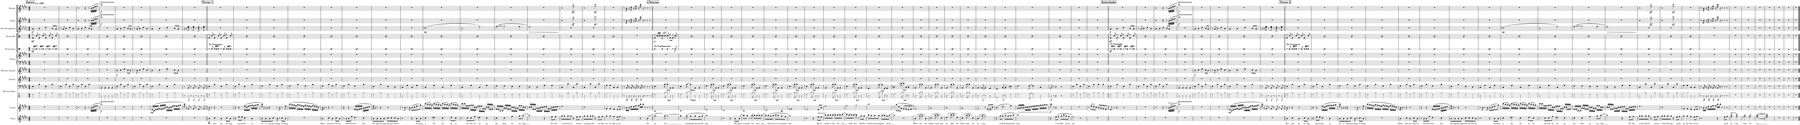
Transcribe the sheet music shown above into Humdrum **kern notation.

**kern	**text	**dynam	**kern	**dynam	**kern	**kern	**kern	**kern	**dynam	**kern	**kern	**kern	**dynam	**kern	**dynam	**kern	**dynam	**kern	**dynam	**kern	**dynam
*part11	*part11	*part11	*part10	*part10	*part9	*part9	*part8	*part7	*part7	*part6	*part6	*part5	*part5	*part4	*part4	*part3	*part3	*part2	*part2	*part1	*part1
*staff13	*staff13	*staff13	*staff12	*staff12	*staff11	*staff10	*staff9	*staff8	*staff8	*staff7	*staff6	*staff5	*staff5	*staff4	*staff4	*staff3	*staff3	*staff2	*staff2	*staff1	*staff1
*I"Voice	*	*	*I"Violin	*	*I"Electric Bass	*	*I"Guitar	*I"Electric Guitar	*	*I"Piano	*	*I"Percussion	*	*I"Drum Kit	*	*I"Alto Saxophone	*	*I"Flute	*	*I"Piccolo	*
*I'Vo.	*	*	*I'Vln.	*	*I'El. B.	*	*I'Guit.	*I'El. Guit.	*	*I'Pno.	*	*I'Prc.	*	*I'D. Kit	*	*I'A. Sax.	*	*I'Fl.	*	*I'Picc.	*
*	*	*	*	*	*stria4	*	*	*	*	*	*	*stria1	*	*	*	*	*	*	*	*	*
*clefG2	*	*	*clefG2	*	*	*clefF4	*clefG2	*clefG2	*	*clefF4	*clefG2	*clefX	*	*clefX	*	*clefG2	*	*clefG2	*	*clefG2	*
*	*	*	*	*	*Trd7c12	*Trd7c12	*Trd7c12	*Trd7c12	*	*	*	*	*	*	*	*Trd5c9	*	*	*	*Trd-7c-12	*
*k[f#c#g#d#]	*	*	*k[f#c#g#d#]	*	*k[f#c#g#d#]	*k[f#c#g#d#]	*k[f#c#g#d#]	*k[f#c#g#d#]	*	*k[f#c#g#d#]	*k[f#c#g#d#]	*k[]	*	*k[]	*	*k[b-e-a-d-g-]	*	*k[f#c#g#d#]	*	*k[f#c#g#d#]	*
*M4/4	*	*	*M4/4	*	*M4/4	*M4/4	*M4/4	*M4/4	*	*M4/4	*M4/4	*M4/4	*	*M4/4	*	*M4/4	*	*M4/4	*	*M4/4	*
*MM150	*	*	*MM150	*	*MM150	*MM150	*MM150	*MM150	*	*MM150	*MM150	*MM150	*	*MM150	*	*MM150	*	*MM150	*	*MM150	*
!!LO:REH:place=s1:a:B:cj:fs=14:t=Intro
=1	=1	=1	=1	=1	=1	=1	=1	=1	=1	=1	=1	=1	=1	=1	=1	=1	=1	=1	=1	=1	=1
*	*	*	*	*	*	*	*	*	*	*	*	*	*	*^	*	*	*	*	*	*	*
!	!	!	!	!	!	!	!	!	!	!	!	!	!LO:DY:b	!	!	!LO:DY:b	!	!LO:DY:b	!	!	!	!
1r	.	.	1r	.	4E\	4E\	1r	1r	.	1r	1r	16Re/LL	mf	8r	4Rf\	mf	4a-/	f	1r	.	1r	.
.	.	.	.	.	.	.	.	.	.	.	.	16Re/J	.	.	.	.	.	.	.	.	.	.
.	.	.	.	.	.	.	.	.	.	.	.	8Re/J	.	8Rcc/	.	.	.	.	.	.	.	.
.	.	.	.	.	4B\	4B\	.	.	.	.	.	16Re/LL	.	8r	4Rf\	.	4b-\	.	.	.	.	.
.	.	.	.	.	.	.	.	.	.	.	.	16Re/J	.	.	.	.	.	.	.	.	.	.
.	.	.	.	.	.	.	.	.	.	.	.	8Re/J	.	8Rcc/	.	.	.	.	.	.	.	.
.	.	.	.	.	4E\	4E\	.	.	.	.	.	16Re/LL	.	8r	4Rf\	.	4dd-\	.	.	.	.	.
.	.	.	.	.	.	.	.	.	.	.	.	16Re/J	.	.	.	.	.	.	.	.	.	.
.	.	.	.	.	.	.	.	.	.	.	.	8Re/J	.	8Rcc/	.	.	.	.	.	.	.	.
.	.	.	.	.	4B\	4B\	.	.	.	.	.	16Re/LL	.	8r	4Rf\	.	8b-/L	.	.	.	.	.
.	.	.	.	.	.	.	.	.	.	.	.	16Re/J	.	.	.	.	.	.	.	.	.	.
.	.	.	.	.	.	.	.	.	.	.	.	8Re/J	.	8Rcc/	.	.	8a-/J	.	.	.	.	.
=2	=2	=2	=2	=2	=2	=2	=2	=2	=2	=2	=2	=2	=2	=2	=2	=2	=2	=2	=2	=2	=2	=2
!	!	!	!	!	!	!	!	!	!	!	!	!	!LO:DY:b	!	!	!LO:DY:b	!	!	!	!	!	!
1r	.	.	1r	.	4E\	4E\	1r	1r	.	1r	1r	16Re/LL	mf	8r	4Rf\	mf	8r	.	1r	.	1r	.
.	.	.	.	.	.	.	.	.	.	.	.	16Re/J	.	.	.	.	.	.	.	.	.	.
.	.	.	.	.	.	.	.	.	.	.	.	8Re/J	.	8Rcc/	.	.	8a-/	.	.	.	.	.
.	.	.	.	.	4B\	4B\	.	.	.	.	.	16Re/LL	.	8r	4Rf\	.	4b-\	.	.	.	.	.
.	.	.	.	.	.	.	.	.	.	.	.	16Re/J	.	.	.	.	.	.	.	.	.	.
.	.	.	.	.	.	.	.	.	.	.	.	8Re/J	.	8Rcc/	.	.	.	.	.	.	.	.
.	.	.	.	.	4E\	4E\	.	.	.	.	.	16Re/LL	.	8r	4Rf\	.	4dd-\	.	.	.	.	.
.	.	.	.	.	.	.	.	.	.	.	.	16Re/J	.	.	.	.	.	.	.	.	.	.
.	.	.	.	.	.	.	.	.	.	.	.	8Re/J	.	8Rcc/	.	.	.	.	.	.	.	.
.	.	.	.	.	4B\	4B\	.	.	.	.	.	16Re/LL	.	8r	4Rf\	.	4b-\	.	.	.	.	.
.	.	.	.	.	.	.	.	.	.	.	.	16Re/J	.	.	.	.	.	.	.	.	.	.
.	.	.	.	.	.	.	.	.	.	.	.	8Re/J	.	8Rcc/	.	.	.	.	.	.	.	.
=3	=3	=3	=3	=3	=3	=3	=3	=3	=3	=3	=3	=3	=3	=3	=3	=3	=3	=3	=3	=3	=3	=3
!	!	!	!	!	!	!	!	!	!	!	!	!	!LO:DY:b	!	!	!LO:DY:b	!	!	!	!	!	!
1r	.	.	2r	.	4E\	4E\	1r	1r	.	1r	1r	16Re/LL	mf	8r	4Rf\	mf	4a-/	.	2r	.	2r	.
.	.	.	.	.	.	.	.	.	.	.	.	16Re/J	.	.	.	.	.	.	.	.	.	.
.	.	.	.	.	.	.	.	.	.	.	.	8Re/J	.	8Rcc/	.	.	.	.	.	.	.	.
.	.	.	.	.	4B\	4B\	.	.	.	.	.	16Re/LL	.	8r	4Rf\	.	4b-\	.	.	.	.	.
.	.	.	.	.	.	.	.	.	.	.	.	16Re/J	.	.	.	.	.	.	.	.	.	.
.	.	.	.	.	.	.	.	.	.	.	.	8Re/J	.	8Rcc/	.	.	.	.	.	.	.	.
.	.	.	4r	.	4E\	4E\	.	.	.	.	.	16Re/LL	.	8r	4Rf\	.	4dd-\	.	4r	.	4r	.
.	.	.	.	.	.	.	.	.	.	.	.	16Re/J	.	.	.	.	.	.	.	.	.	.
.	.	.	.	.	.	.	.	.	.	.	.	8Re/J	.	8Rcc/	.	.	.	.	.	.	.	.
.	.	.	8r	.	4B\	4B\	.	.	.	.	.	16Re/LL	.	8r	4Rf\	.	8b-/L	.	8r	.	8r	.
.	.	.	.	.	.	.	.	.	.	.	.	16Re/J	.	.	.	.	.	.	.	.	.	.
.	.	.	(32b\LLL	.	.	.	.	.	.	.	.	8Re/J	.	8Rcc/	.	.	8a-/J	.	(32b\LLL	.	(32b\LLL	.
.	.	.	32cc#\	.	.	.	.	.	.	.	.	.	.	.	.	.	.	.	32cc#\	.	32cc#\	.
.	.	.	32ee\	.	.	.	.	.	.	.	.	.	.	.	.	.	.	.	32ee\	.	32ee\	.
.	.	.	32ff#\JJJ	.	.	.	.	.	.	.	.	.	.	.	.	.	.	.	32ff#\JJJ	.	32ff#\JJJ	.
=4	=4	=4	=4	=4	=4	=4	=4	=4	=4	=4	=4	=4	=4	=4	=4	=4	=4	=4	=4	=4	=4	=4
!	!	!	!	!LO:DY:b	!	!	!	!	!	!	!	!	!LO:DY:b	!	!	!LO:DY:b	!	!	!	!LO:DY:b	!	!LO:DY:b
1r	.	.	1bbT)	f	4BB\	4BB/	1r	1r	.	1r	1r	16Re/LL	mf	8r	4Rf\	mf	1r	.	1bbT)	f	1bbT)	f
.	.	.	.	.	.	.	.	.	.	.	.	16Re/J	.	.	.	.	.	.	.	.	.	.
.	.	.	.	.	.	.	.	.	.	.	.	8Re/J	.	8Rcc/	.	.	.	.	.	.	.	.
.	.	.	.	.	4BB\	4BB/	.	.	.	.	.	16Re/LL	.	8r	4Rf\	.	.	.	.	.	.	.
.	.	.	.	.	.	.	.	.	.	.	.	16Re/J	.	.	.	.	.	.	.	.	.	.
.	.	.	.	.	.	.	.	.	.	.	.	8Re/J	.	8Rcc/	.	.	.	.	.	.	.	.
.	.	.	.	.	4BB\	4BB/	.	.	.	.	.	16Re/LL	.	8r	4Rf\	.	.	.	.	.	.	.
.	.	.	.	.	.	.	.	.	.	.	.	16Re/J	.	.	.	.	.	.	.	.	.	.
.	.	.	.	.	.	.	.	.	.	.	.	8Re/J	.	8Rcc/	.	.	.	.	.	.	.	.
.	.	.	.	.	4BB\	4BB/	.	.	.	.	.	16Re/LL	.	8r	4Rf\	.	.	.	.	.	.	.
.	.	.	.	.	.	.	.	.	.	.	.	16Re/J	.	.	.	.	.	.	.	.	.	.
.	.	.	.	.	.	.	.	.	.	.	.	8Re/J	.	8Rcc/	.	.	.	.	.	.	.	.
=5	=5	=5	=5	=5	=5	=5	=5	=5	=5	=5	=5	=5	=5	=5	=5	=5	=5	=5	=5	=5	=5	=5
!	!	!	!	!	!	!	!	!	!LO:DY:b	!	!	!	!LO:DY:b	!	!	!LO:DY:b	!	!	!	!	!	!
1r	.	.	1r	.	4E\	4E\	1r	4b\	f	1r	1r	16Re/LL	mf	8r	4Rf\	mf	4a-/	.	1r	.	1r	.
.	.	.	.	.	.	.	.	.	.	.	.	16Re/J	.	.	.	.	.	.	.	.	.	.
.	.	.	.	.	.	.	.	.	.	.	.	8Re/J	.	8Rcc/	.	.	.	.	.	.	.	.
.	.	.	.	.	4B\	4B\	.	4cc#\	.	.	.	16Re/LL	.	8r	4Rf\	.	4b-\	.	.	.	.	.
.	.	.	.	.	.	.	.	.	.	.	.	16Re/J	.	.	.	.	.	.	.	.	.	.
.	.	.	.	.	.	.	.	.	.	.	.	8Re/J	.	8Rcc/	.	.	.	.	.	.	.	.
.	.	.	.	.	4E\	4E\	.	4ee\	.	.	.	16Re/LL	.	8r	4Rf\	.	4dd-\	.	.	.	.	.
.	.	.	.	.	.	.	.	.	.	.	.	16Re/J	.	.	.	.	.	.	.	.	.	.
.	.	.	.	.	.	.	.	.	.	.	.	8Re/J	.	8Rcc/	.	.	.	.	.	.	.	.
.	.	.	.	.	4B\	4B\	.	8cc#\L	.	.	.	16Re/LL	.	8r	4Rf\	.	8b-/L	.	.	.	.	.
.	.	.	.	.	.	.	.	.	.	.	.	16Re/J	.	.	.	.	.	.	.	.	.	.
.	.	.	.	.	.	.	.	8b\J	.	.	.	8Re/J	.	8Rcc/	.	.	8a-/J	.	.	.	.	.
=6	=6	=6	=6	=6	=6	=6	=6	=6	=6	=6	=6	=6	=6	=6	=6	=6	=6	=6	=6	=6	=6	=6
!	!	!	!	!	!	!	!	!	!	!	!	!	!LO:DY:b	!	!	!LO:DY:b	!	!	!	!	!	!
1r	.	.	1r	.	4E\	4E\	1r	8r	.	1r	1r	16Re/LL	mf	8r	4Rf\	mf	8r	.	1r	.	1r	.
.	.	.	.	.	.	.	.	.	.	.	.	16Re/J	.	.	.	.	.	.	.	.	.	.
.	.	.	.	.	.	.	.	8b\	.	.	.	8Re/J	.	8Rcc/	.	.	8a-/	.	.	.	.	.
.	.	.	.	.	4B\	4B\	.	4cc#\	.	.	.	16Re/LL	.	8r	4Rf\	.	4b-\	.	.	.	.	.
.	.	.	.	.	.	.	.	.	.	.	.	16Re/J	.	.	.	.	.	.	.	.	.	.
.	.	.	.	.	.	.	.	.	.	.	.	8Re/J	.	8Rcc/	.	.	.	.	.	.	.	.
.	.	.	.	.	4E\	4E\	.	4ee\	.	.	.	16Re/LL	.	8r	4Rf\	.	4dd-\	.	.	.	.	.
.	.	.	.	.	.	.	.	.	.	.	.	16Re/J	.	.	.	.	.	.	.	.	.	.
.	.	.	.	.	.	.	.	.	.	.	.	8Re/J	.	8Rcc/	.	.	.	.	.	.	.	.
.	.	.	.	.	4B\	4B\	.	4cc#\	.	.	.	16Re/LL	.	8r	4Rf\	.	4b-\	.	.	.	.	.
.	.	.	.	.	.	.	.	.	.	.	.	16Re/J	.	.	.	.	.	.	.	.	.	.
.	.	.	.	.	.	.	.	.	.	.	.	8Re/J	.	8Rcc/	.	.	.	.	.	.	.	.
=7	=7	=7	=7	=7	=7	=7	=7	=7	=7	=7	=7	=7	=7	=7	=7	=7	=7	=7	=7	=7	=7	=7
!	!	!	!	!LO:DY:b	!	!	!	!	!	!	!	!	!LO:DY:b	!	!	!LO:DY:b	!	!	!	!	!	!
1r	.	.	(16e/LL	mp	4E\	4E\	1r	4b\	.	1r	1r	16Re/LL	mf	8r	4Rf\	mf	4a-/	.	1r	.	1r	.
.	.	.	16c#/	.	.	.	.	.	.	.	.	16Re/J	.	.	.	.	.	.	.	.	.	.
.	.	.	16e/	.	.	.	.	.	.	.	.	8Re/J	.	8Rcc/	.	.	.	.	.	.	.	.
.	.	.	16f#/JJ	.	.	.	.	.	.	.	.	.	.	.	.	.	.	.	.	.	.	.
.	.	.	16g#/LL	.	4B\	4B\	.	4cc#\	.	.	.	16Re/LL	.	8r	4Rf\	.	4b-\	.	.	.	.	.
.	.	.	16f#/	.	.	.	.	.	.	.	.	16Re/J	.	.	.	.	.	.	.	.	.	.
.	.	.	16g#/	.	.	.	.	.	.	.	.	8Re/J	.	8Rcc/	.	.	.	.	.	.	.	.
.	.	.	16b/JJ	.	.	.	.	.	.	.	.	.	.	.	.	.	.	.	.	.	.	.
.	.	.	16cc#\LL	.	4E\	4E\	.	4ee\	.	.	.	16Re/LL	.	8r	4Rf\	.	4dd-\	.	.	.	.	.
.	.	.	16b\	.	.	.	.	.	.	.	.	16Re/J	.	.	.	.	.	.	.	.	.	.
.	.	.	16cc#\	.	.	.	.	.	.	.	.	8Re/J	.	8Rcc/	.	.	.	.	.	.	.	.
.	.	.	16ee\JJ	.	.	.	.	.	.	.	.	.	.	.	.	.	.	.	.	.	.	.
.	.	.	16ff#\LL	.	4B\	4B\	.	8cc#\L	.	.	.	16Re/LL	.	8r	4Rf\	.	8b-/L	.	.	.	.	.
.	.	.	16ee\	.	.	.	.	.	.	.	.	16Re/J	.	.	.	.	.	.	.	.	.	.
.	.	.	16ff#\	.	.	.	.	8b\J	.	.	.	8Re/J	.	8Rcc/	.	.	8a-/J	.	.	.	.	.
.	.	.	16gg#\JJ	.	.	.	.	.	.	.	.	.	.	.	.	.	.	.	.	.	.	.
=8	=8	=8	=8	=8	=8	=8	=8	=8	=8	=8	=8	=8	=8	=8	=8	=8	=8	=8	=8	=8	=8	=8
!	!	!	!	!	!	!	!	!	!	!	!	!	!LO:DY:b	!	!	!LO:DY:b	!	!	!	!	!	!
1r	.	.	16bb\)	.	8r	8r	1r	1r	.	1r	1r	16Re/LL	mf	8r	4Rf\	mf	16r	.	1r	.	1r	.
.	.	.	16r	.	.	.	.	.	.	.	.	16Re/J	.	.	.	.	16r	.	.	.	.	.
.	.	.	8g#/	.	8BB\	8BB/	.	.	.	.	.	8Re/J	.	8Rcc/	.	.	8dd-\ 8ff\	.	.	.	.	.
.	.	.	8r	.	8r	8r	.	.	.	.	.	16Re/LL	.	8r	4Rf\	.	8r	.	.	.	.	.
.	.	.	.	.	.	.	.	.	.	.	.	16Re/J	.	.	.	.	.	.	.	.	.	.
.	.	.	8g#/	.	8BB\	8BB/	.	.	.	.	.	8Re/J	.	8Rcc/	.	.	8dd-\ 8ff\	.	.	.	.	.
.	.	.	8r	.	8r	8r	.	.	.	.	.	16Re/LL	.	8r	4Rf\	.	8r	.	.	.	.	.
.	.	.	.	.	.	.	.	.	.	.	.	16Re/J	.	.	.	.	.	.	.	.	.	.
.	.	.	8f#/	.	8BB\	8BB/	.	.	.	.	.	8Re/J	.	8Rcc/	.	.	8b-\ 8ee-\	.	.	.	.	.
.	.	.	8r	.	8r	8r	.	.	.	.	.	16Re/LL	.	8r	4Rf\	.	8r	.	.	.	.	.
.	.	.	.	.	.	.	.	.	.	.	.	16Re/J	.	.	.	.	.	.	.	.	.	.
.	.	.	8g#/	.	8BB\	8BB/	.	.	.	.	.	8Re/J	.	8Rcc/	.	.	8dd-\ 8ff\	.	.	.	.	.
!!LO:REH:place=s1:a:B:cj:fs=14:t=Verse 1
=9||	=9||	=9||	=9||	=9||	=9||	=9||	=9||	=9||	=9||	=9||	=9||	=9||	=9||	=9||	=9||	=9||	=9||	=9||	=9||	=9||	=9||	=9||
!	!	!	!	!	!	!	!	!	!	!	!	!LO:TX:a:B:t=To Castanets	!	!	!	!	!	!	!	!	!	!
!	!LO:LY:b	!LO:DY:a	!	!	!	!	!	!	!	!	!	!	!	!	!	!	!	!	!	!	!	!
4b\	Hu-	f	8b\	.	4E\	4E\	1r	1r	.	1r	1r	8r	.	8r	4Rf\	.	1r	.	1r	.	1r	.
.	.	.	8r	.	.	.	.	.	.	.	.	8Re/	.	8Rcc/	.	.	.	.	.	.	.	.
!	!LO:LY:b	!	!	!	!	!	!	!	!	!	!	!	!	!	!	!	!	!	!	!	!	!
4cc#\	-jan,	.	4r	.	4B\	4B\	.	.	.	.	.	16Re/LL	.	8r	4Rf\	.	.	.	.	.	.	.
.	.	.	.	.	.	.	.	.	.	.	.	16Re/J	.	.	.	.	.	.	.	.	.	.
.	.	.	.	.	.	.	.	.	.	.	.	8Re/J	.	8Rcc/	.	.	.	.	.	.	.	.
!	!LO:LY:b	!	!	!	!	!	!	!	!	!	!	!	!	!	!	!	!	!	!	!	!	!
4b\	pe-	.	2r	.	4E\	4E\	.	.	.	.	.	8r	.	8r	4Rf\	.	.	.	.	.	.	.
.	.	.	.	.	.	.	.	.	.	.	.	8Re/	.	8Rcc/	.	.	.	.	.	.	.	.
!	!LO:LY:b	!	!	!	!	!	!	!	!	!	!	!	!	!	!	!	!	!	!	!	!	!
8cc#\L	-la-	.	.	.	4B\	4B\	.	.	.	.	.	16Re/LL	.	8r	4Rf\	.	.	.	.	.	.	.
.	.	.	.	.	.	.	.	.	.	.	.	16Re/J	.	.	.	.	.	.	.	.	.	.
!	!LO:LY:b	!	!	!	!	!	!	!	!	!	!	!	!	!	!	!	!	!	!	!	!	!
8b\J	-ngi,	.	.	.	.	.	.	.	.	.	.	8Re/J	.	8Rcc/	.	.	.	.	.	.	.	.
=10	=10	=10	=10	=10	=10	=10	=10	=10	=10	=10	=10	=10	=10	=10	=10	=10	=10	=10	=10	=10	=10	=10
!	!	!	!	!	!	!	!	!	!	!	!	!LO:TX:a:B:t=To Castanets	!	!	!	!	!	!	!	!	!	!
4r	.	.	4r	.	4E\	4E\	1r	1r	.	1r	1r	8r	.	8r	4Rf\	.	1r	.	1r	.	1r	.
.	.	.	.	.	.	.	.	.	.	.	.	8Re/	.	8Rcc/	.	.	.	.	.	.	.	.
!	!LO:LY:b	!	!	!	!	!	!	!	!	!	!	!	!	!	!	!	!	!	!	!	!	!
8ee\L	ma-	.	4r	.	4B\	4B\	.	.	.	.	.	16Re/LL	.	8r	4Rf\	.	.	.	.	.	.	.
.	.	.	.	.	.	.	.	.	.	.	.	16Re/J	.	.	.	.	.	.	.	.	.	.
!	!LO:LY:b	!	!	!	!	!	!	!	!	!	!	!	!	!	!	!	!	!	!	!	!	!
8ee\J	-ta-	.	.	.	.	.	.	.	.	.	.	8Re/J	.	8Rcc/	.	.	.	.	.	.	.	.
!	!LO:LY:b	!	!	!	!	!	!	!	!	!	!	!	!	!	!	!	!	!	!	!	!	!
4cc#\	-ha-	.	(16ee\LL	.	4E\	4E\	.	.	.	.	.	8r	.	8r	4Rf\	.	.	.	.	.	.	.
.	.	.	16cc#\	.	.	.	.	.	.	.	.	.	.	.	.	.	.	.	.	.	.	.
.	.	.	16ee\	.	.	.	.	.	.	.	.	8Re/	.	8Rcc/	.	.	.	.	.	.	.	.
.	.	.	16ff#\JJ	.	.	.	.	.	.	.	.	.	.	.	.	.	.	.	.	.	.	.
!	!LO:LY:b	!	!	!	!	!	!	!	!	!	!	!	!	!	!	!	!	!	!	!	!	!
4b\	-ri,	.	16gg#\LL	.	4B\	4B\	.	.	.	.	.	16Re/LL	.	8r	4Rf\	.	.	.	.	.	.	.
.	.	.	16ff#\	.	.	.	.	.	.	.	.	16Re/J	.	.	.	.	.	.	.	.	.	.
.	.	.	16gg#\	.	.	.	.	.	.	.	.	8Re/J	.	8Rcc/	.	.	.	.	.	.	.	.
.	.	.	16aa\JJ	.	.	.	.	.	.	.	.	.	.	.	.	.	.	.	.	.	.	.
=11	=11	=11	=11	=11	=11	=11	=11	=11	=11	=11	=11	=11	=11	=11	=11	=11	=11	=11	=11	=11	=11	=11
!	!	!	!	!	!	!	!	!	!	!	!	!LO:TX:a:B:t=To Castanets	!	!	!	!	!	!	!	!	!	!
!	!LO:LY:b	!	!	!	!	!	!	!	!	!	!	!	!	!	!	!	!	!	!	!	!	!
8b\L	la-	.	16bb\)	.	4F#\	4F#\	1r	1r	.	1r	1r	8r	.	8r	4Rf\	.	1r	.	1r	.	1r	.
.	.	.	16r	.	.	.	.	.	.	.	.	.	.	.	.	.	.	.	.	.	.	.
!	!LO:LY:b	!	!	!	!	!	!	!	!	!	!	!	!	!	!	!	!	!	!	!	!	!
8b\	-u-	.	16r	.	.	.	.	.	.	.	.	8Re/	.	8Rcc/	.	.	.	.	.	.	.	.
.	.	.	16r	.	.	.	.	.	.	.	.	.	.	.	.	.	.	.	.	.	.	.
!	!LO:LY:b	!	!	!	!	!	!	!	!	!	!	!	!	!	!	!	!	!	!	!	!	!
8b\	-tan,	.	4r	.	4B\	4B\	.	.	.	.	.	16Re/LL	.	8r	4Rf\	.	.	.	.	.	.	.
.	.	.	.	.	.	.	.	.	.	.	.	16Re/J	.	.	.	.	.	.	.	.	.	.
!	!LO:LY:b	!	!	!	!	!	!	!	!	!	!	!	!	!	!	!	!	!	!	!	!	!
8cc#\J	gu-	.	.	.	.	.	.	.	.	.	.	8Re/J	.	8Rcc/	.	.	.	.	.	.	.	.
!	!LO:LY:b	!	!	!	!	!	!	!	!	!	!	!	!	!	!	!	!	!	!	!	!	!
8b\	-nung,	.	8r	.	4F#\	4F#\	.	.	.	.	.	8r	.	8r	4Rf\	.	.	.	.	.	.	.
8r	.	.	8b\	.	.	.	.	.	.	.	.	8Re/	.	8Rcc/	.	.	.	.	.	.	.	.
!	!LO:LY:b	!	!	!	!	!	!	!	!	!	!	!	!	!	!	!	!	!	!	!	!	!
8cc#\L	te-	.	8r	.	4B\	4B\	.	.	.	.	.	16Re/LL	.	8r	4Rf\	.	.	.	.	.	.	.
.	.	.	.	.	.	.	.	.	.	.	.	16Re/J	.	.	.	.	.	.	.	.	.	.
!	!LO:LY:b	!	!	!	!	!	!	!	!	!	!	!	!	!	!	!	!	!	!	!	!	!
8b\J	-bing.	.	8ee\	.	.	.	.	.	.	.	.	8Re/J	.	8Rcc/	.	.	.	.	.	.	.	.
=12	=12	=12	=12	=12	=12	=12	=12	=12	=12	=12	=12	=12	=12	=12	=12	=12	=12	=12	=12	=12	=12	=12
!	!	!	!	!	!	!	!	!	!	!	!	!LO:TX:a:B:t=To Castanets	!	!	!	!	!	!	!	!	!	!
1r	.	.	(16bb\LL	.	4F#\	4F#\	1r	1r	.	1r	1r	8r	.	8r	4Rf\	.	1r	.	1r	.	1r	.
.	.	.	16aa\	.	.	.	.	.	.	.	.	.	.	.	.	.	.	.	.	.	.	.
.	.	.	16gg#\	.	.	.	.	.	.	.	.	8Re/	.	8Rcc/	.	.	.	.	.	.	.	.
.	.	.	16ff#\JJ	.	.	.	.	.	.	.	.	.	.	.	.	.	.	.	.	.	.	.
.	.	.	16aa\LL	.	4B\	4B\	.	.	.	.	.	16Re/LL	.	8r	4Rf\	.	.	.	.	.	.	.
.	.	.	16gg#\	.	.	.	.	.	.	.	.	16Re/J	.	.	.	.	.	.	.	.	.	.
.	.	.	16ff#\	.	.	.	.	.	.	.	.	8Re/J	.	8Rcc/	.	.	.	.	.	.	.	.
.	.	.	16ee\JJ	.	.	.	.	.	.	.	.	.	.	.	.	.	.	.	.	.	.	.
.	.	.	16gg#\LL	.	4F#\	4F#\	.	.	.	.	.	8r	.	8r	4Rf\	.	.	.	.	.	.	.
.	.	.	16ff#\	.	.	.	.	.	.	.	.	.	.	.	.	.	.	.	.	.	.	.
.	.	.	16ee\	.	.	.	.	.	.	.	.	8Re/	.	8Rcc/	.	.	.	.	.	.	.	.
.	.	.	16dd#\JJ	.	.	.	.	.	.	.	.	.	.	.	.	.	.	.	.	.	.	.
.	.	.	16ff#\LL	.	4B\	4B\	.	.	.	.	.	16Re/LL	.	8r	4Rf\	.	.	.	.	.	.	.
.	.	.	16ee\	.	.	.	.	.	.	.	.	16Re/J	.	.	.	.	.	.	.	.	.	.
.	.	.	16dd#\	.	.	.	.	.	.	.	.	8Re/J	.	8Rcc/	.	.	.	.	.	.	.	.
.	.	.	16cc#\JJ)	.	.	.	.	.	.	.	.	.	.	.	.	.	.	.	.	.	.	.
=13	=13	=13	=13	=13	=13	=13	=13	=13	=13	=13	=13	=13	=13	=13	=13	=13	=13	=13	=13	=13	=13	=13
!	!	!	!	!	!	!	!	!	!	!	!	!LO:TX:a:B:t=To Castanets	!	!	!	!	!	!	!	!	!	!
!	!LO:LY:b	!	!	!	!	!	!	!	!	!	!	!	!	!	!	!	!	!	!	!	!	!
4b\	Rum-	.	16b\	.	4F#\	4F#\	1r	1r	.	1r	1r	8r	.	8r	4Rf\	.	1r	.	1r	.	1r	.
.	.	.	16r	.	.	.	.	.	.	.	.	.	.	.	.	.	.	.	.	.	.	.
.	.	.	8r	.	.	.	.	.	.	.	.	8Re/	.	8Rcc/	.	.	.	.	.	.	.	.
!	!LO:LY:b	!	!	!	!	!	!	!	!	!	!	!	!	!	!	!	!	!	!	!	!	!
4cc#\	-put	.	4r	.	4B\	4B\	.	.	.	.	.	16Re/LL	.	8r	4Rf\	.	.	.	.	.	.	.
.	.	.	.	.	.	.	.	.	.	.	.	16Re/J	.	.	.	.	.	.	.	.	.	.
.	.	.	.	.	.	.	.	.	.	.	.	8Re/J	.	8Rcc/	.	.	.	.	.	.	.	.
!	!LO:LY:b	!	!	!	!	!	!	!	!	!	!	!	!	!	!	!	!	!	!	!	!	!
4b\	sav-	.	2r	.	4F#\	4F#\	.	.	.	.	.	8r	.	8r	4Rf\	.	.	.	.	.	.	.
.	.	.	.	.	.	.	.	.	.	.	.	8Re/	.	8Rcc/	.	.	.	.	.	.	.	.
!	!LO:LY:b	!	!	!	!	!	!	!	!	!	!	!	!	!	!	!	!	!	!	!	!	!
8cc#\L	-van-	.	.	.	4B\	4B\	.	.	.	.	.	16Re/LL	.	8r	4Rf\	.	.	.	.	.	.	.
.	.	.	.	.	.	.	.	.	.	.	.	16Re/J	.	.	.	.	.	.	.	.	.	.
!	!LO:LY:b	!	!	!	!	!	!	!	!	!	!	!	!	!	!	!	!	!	!	!	!	!
8b\J	-na	.	.	.	.	.	.	.	.	.	.	8Re/J	.	8Rcc/	.	.	.	.	.	.	.	.
=14	=14	=14	=14	=14	=14	=14	=14	=14	=14	=14	=14	=14	=14	=14	=14	=14	=14	=14	=14	=14	=14	=14
!	!	!	!	!	!	!	!	!	!	!	!	!LO:TX:a:B:t=To Castanets	!	!	!	!	!	!	!	!	!	!
8r	.	.	4r	.	4F#\	4F#\	1r	1r	.	1r	1r	8r	.	8r	4Rf\	.	1r	.	1r	.	1r	.
!	!LO:LY:b	!	!	!	!	!	!	!	!	!	!	!	!	!	!	!	!	!	!	!	!	!
8b\L	di	.	.	.	.	.	.	.	.	.	.	8Re/	.	8Rcc/	.	.	.	.	.	.	.	.
!	!LO:LY:b	!	!	!	!	!	!	!	!	!	!	!	!	!	!	!	!	!	!	!	!	!
8b\	bu-	.	4r	.	4B\	4B\	.	.	.	.	.	16Re/LL	.	8r	4Rf\	.	.	.	.	.	.	.
.	.	.	.	.	.	.	.	.	.	.	.	16Re/J	.	.	.	.	.	.	.	.	.	.
!	!LO:LY:b	!	!	!	!	!	!	!	!	!	!	!	!	!	!	!	!	!	!	!	!	!
8ff#\J	-kit-	.	.	.	.	.	.	.	.	.	.	8Re/J	.	8Rcc/	.	.	.	.	.	.	.	.
!	!LO:LY:b	!	!	!	!	!	!	!	!	!	!	!	!	!	!	!	!	!	!	!	!	!
4dd#\	-bu-	.	(16f#/LL	.	4F#\	4F#\	.	.	.	.	.	8r	.	8r	4Rf\	.	.	.	.	.	.	.
.	.	.	16e#X/	.	.	.	.	.	.	.	.	.	.	.	.	.	.	.	.	.	.	.
.	.	.	16f#/	.	.	.	.	.	.	.	.	8Re/	.	8Rcc/	.	.	.	.	.	.	.	.
.	.	.	16g#/JJ	.	.	.	.	.	.	.	.	.	.	.	.	.	.	.	.	.	.	.
!	!LO:LY:b	!	!	!	!	!	!	!	!	!	!	!	!	!	!	!	!	!	!	!	!	!
4cc#\	-kit,	.	16a\LL	.	4B\	4B\	.	.	.	.	.	16Re/LL	.	8r	4Rf\	.	.	.	.	.	.	.
.	.	.	16b\	.	.	.	.	.	.	.	.	16Re/J	.	.	.	.	.	.	.	.	.	.
.	.	.	16cc#\	.	.	.	.	.	.	.	.	8Re/J	.	8Rcc/	.	.	.	.	.	.	.	.
.	.	.	16dd#\JJ	.	.	.	.	.	.	.	.	.	.	.	.	.	.	.	.	.	.	.
=15	=15	=15	=15	=15	=15	=15	=15	=15	=15	=15	=15	=15	=15	=15	=15	=15	=15	=15	=15	=15	=15	=15
!	!	!	!	!	!	!	!	!	!	!	!	!LO:TX:a:B:t=To Castanets	!	!	!	!	!	!	!	!	!	!
!	!LO:LY:b	!	!	!	!	!	!	!	!	!	!	!	!	!	!	!	!	!	!	!	!	!
8b\L	bu-	.	16ee\)	.	4E\	4E\	1r	1r	.	1r	1r	8r	.	8r	4Rf\	.	1r	.	1r	.	1r	.
.	.	.	16r	.	.	.	.	.	.	.	.	.	.	.	.	.	.	.	.	.	.	.
!	!LO:LY:b	!	!	!	!	!	!	!	!	!	!	!	!	!	!	!	!	!	!	!	!	!
8b\	-nga-	.	8r	.	.	.	.	.	.	.	.	8Re/	.	8Rcc/	.	.	.	.	.	.	.	.
!	!LO:LY:b	!	!	!	!	!	!	!	!	!	!	!	!	!	!	!	!	!	!	!	!	!
8b\	-bu-	.	4r	.	4B\	4B\	.	.	.	.	.	16Re/LL	.	8r	4Rf\	.	.	.	.	.	.	.
.	.	.	.	.	.	.	.	.	.	.	.	16Re/J	.	.	.	.	.	.	.	.	.	.
!	!LO:LY:b	!	!	!	!	!	!	!	!	!	!	!	!	!	!	!	!	!	!	!	!	!
8b\J	-nga	.	.	.	.	.	.	.	.	.	.	8Re/J	.	8Rcc/	.	.	.	.	.	.	.	.
!	!LO:LY:b	!	!	!	!	!	!	!	!	!	!	!	!	!	!	!	!	!	!	!	!	!
8cc#\L	war-	.	2r	.	4E\	4E\	.	.	.	.	.	8r	.	8r	4Rf\	.	.	.	.	.	.	.
!	!LO:LY:b	!	!	!	!	!	!	!	!	!	!	!	!	!	!	!	!	!	!	!	!	!
8cc#\	-na-	.	.	.	.	.	.	.	.	.	.	8Re/	.	8Rcc/	.	.	.	.	.	.	.	.
!	!LO:LY:b	!	!	!	!	!	!	!	!	!	!	!	!	!	!	!	!	!	!	!	!	!
8cc#\	-war-	.	.	.	4D#\	4D#\	.	.	.	.	.	16Re/LL	.	8r	4Rf\	.	.	.	.	.	.	.
.	.	.	.	.	.	.	.	.	.	.	.	16Re/J	.	.	.	.	.	.	.	.	.	.
!	!LO:LY:b	!	!	!	!	!	!	!	!	!	!	!	!	!	!	!	!	!	!	!	!	!
8b\J	-ni.	.	.	.	.	.	.	.	.	.	.	8Re/J	.	8Rcc/	.	.	.	.	.	.	.	.
=16	=16	=16	=16	=16	=16	=16	=16	=16	=16	=16	=16	=16	=16	=16	=16	=16	=16	=16	=16	=16	=16	=16
!	!	!	!	!	!	!	!	!	!	!	!	!LO:TX:a:B:t=To Castanets	!	!	!	!	!	!	!	!	!	!
2r	.	.	8r	.	4C#\	4C#/	1r	1r	.	1r	1r	8r	.	8r	4Rf\	.	1r	.	1r	.	1r	.
.	.	.	8b\	.	.	.	.	.	.	.	.	8Re/	.	8Rcc/	.	.	.	.	.	.	.	.
.	.	.	8r	.	4G#\	4G#\	.	.	.	.	.	16Re/LL	.	8r	4Rf\	.	.	.	.	.	.	.
.	.	.	.	.	.	.	.	.	.	.	.	16Re/J	.	.	.	.	.	.	.	.	.	.
.	.	.	8b\	.	.	.	.	.	.	.	.	8Re/J	.	8Rcc/	.	.	.	.	.	.	.	.
4r	.	.	(8b\L	.	4C#\	4C#/	.	.	.	.	.	8r	.	8r	4Rf\	.	.	.	.	.	.	.
.	.	.	8cc#\	.	.	.	.	.	.	.	.	8Re/	.	8Rcc/	.	.	.	.	.	.	.	.
!	!LO:LY:b	!	!	!	!	!	!	!	!	!	!	!	!	!	!	!	!	!	!	!	!	!
8b\L	Se-	.	8ee\	.	4G#\	4G#\	.	.	.	.	.	16Re/LL	.	8r	4Rf\	.	.	.	.	.	.	.
.	.	.	.	.	.	.	.	.	.	.	.	16Re/J	.	.	.	.	.	.	.	.	.	.
!	!LO:LY:b	!	!	!	!	!	!	!	!	!	!	!	!	!	!	!	!	!	!	!	!	!
8b\J	-mua	.	8gg#\J)	.	.	.	.	.	.	.	.	8Re/J	.	8Rcc/	.	.	.	.	.	.	.	.
=17	=17	=17	=17	=17	=17	=17	=17	=17	=17	=17	=17	=17	=17	=17	=17	=17	=17	=17	=17	=17	=17	=17
!	!	!	!	!	!	!	!	!	!	!	!	!LO:TX:a:B:t=To Castanets	!	!	!	!	!	!	!	!	!	!
!	!LO:LY:b	!	!	!	!	!	!	!	!	!	!	!	!	!	!	!	!	!LO:DY:b	!	!	!	!
4cc#\	a-	.	(16ccc#\LL	.	4C#\	4C#/	1r	1r	.	1r	1r	8r	.	8r	4Rf\	.	(1cc-X	mp	1r	.	1r	.
.	.	.	16bb\	.	.	.	.	.	.	.	.	.	.	.	.	.	.	.	.	.	.	.
.	.	.	16aa\	.	.	.	.	.	.	.	.	8Re/	.	8Rcc/	.	.	.	.	.	.	.	.
.	.	.	16gg#\JJ)	.	.	.	.	.	.	.	.	.	.	.	.	.	.	.	.	.	.	.
!	!LO:LY:b	!	!	!	!	!	!	!	!	!	!	!	!	!	!	!	!	!	!	!	!	!
4ddn\	-da	.	(16ccc#\LL	.	4G#\	4G#\	.	.	.	.	.	16Re/LL	.	8r	4Rf\	.	.	.	.	.	.	.
.	.	.	16bb\	.	.	.	.	.	.	.	.	16Re/J	.	.	.	.	.	.	.	.	.	.
.	.	.	16aa\	.	.	.	.	.	.	.	.	8Re/J	.	8Rcc/	.	.	.	.	.	.	.	.
.	.	.	16gg#\JJ)	.	.	.	.	.	.	.	.	.	.	.	.	.	.	.	.	.	.	.
!	!LO:LY:b	!	!	!	!	!	!	!	!	!	!	!	!	!	!	!	!	!	!	!	!	!
4cc#\	di	.	(16ccc#\LL	.	4C#\	4C#/	.	.	.	.	.	8r	.	8r	4Rf\	.	.	.	.	.	.	.
.	.	.	16bb\	.	.	.	.	.	.	.	.	.	.	.	.	.	.	.	.	.	.	.
.	.	.	16aa\	.	.	.	.	.	.	.	.	8Re/	.	8Rcc/	.	.	.	.	.	.	.	.
.	.	.	16gg#\JJ)	.	.	.	.	.	.	.	.	.	.	.	.	.	.	.	.	.	.	.
!	!LO:LY:b	!	!	!	!	!	!	!	!	!	!	!	!	!	!	!	!	!	!	!	!	!
8dd\L	si-	.	(16ccc#\LL	.	4G#\	4G#\	.	.	.	.	.	16Re/LL	.	8r	4Rf\	.	.	.	.	.	.	.
.	.	.	16bb\	.	.	.	.	.	.	.	.	16Re/J	.	.	.	.	.	.	.	.	.	.
!	!LO:LY:b	!	!	!	!	!	!	!	!	!	!	!	!	!	!	!	!	!	!	!	!	!
8cc#\J	-ni	.	16aa\	.	.	.	.	.	.	.	.	8Re/J	.	8Rcc/	.	.	.	.	.	.	.	.
.	.	.	16gg#\JJ)	.	.	.	.	.	.	.	.	.	.	.	.	.	.	.	.	.	.	.
=18	=18	=18	=18	=18	=18	=18	=18	=18	=18	=18	=18	=18	=18	=18	=18	=18	=18	=18	=18	=18	=18	=18
!	!	!	!	!	!	!	!	!	!	!	!	!LO:TX:a:B:t=To Castanets	!	!	!	!	!	!	!	!	!	!
8r	.	.	16ccc#\LL	.	4C#\	4C#/	1r	1r	.	1r	1r	8r	.	8r	4Rf\	.	2b-\	.	1r	.	1r	.
.	.	.	16ccc#\	.	.	.	.	.	.	.	.	.	.	.	.	.	.	.	.	.	.	.
!	!LO:LY:b	!	!	!	!	!	!	!	!	!	!	!	!	!	!	!	!	!	!	!	!	!
8cc#\L	un-	.	16ffn\	.	.	.	.	.	.	.	.	8Re/	.	8Rcc/	.	.	.	.	.	.	.	.
.	.	.	16ff\JJ	.	.	.	.	.	.	.	.	.	.	.	.	.	.	.	.	.	.	.
!	!LO:LY:b	!	!	!	!	!	!	!	!	!	!	!	!	!	!	!	!	!	!	!	!	!
8cc#\	-tuk	.	16gg#\LL	.	4G#\	4G#\	.	.	.	.	.	16Re/LL	.	8r	4Rf\	.	.	.	.	.	.	.
.	.	.	16gg#\	.	.	.	.	.	.	.	.	16Re/J	.	.	.	.	.	.	.	.	.	.
!	!LO:LY:b	!	!	!	!	!	!	!	!	!	!	!	!	!	!	!	!	!	!	!	!	!
8ff#\J	ki-	.	16cc#\	.	.	.	.	.	.	.	.	8Re/J	.	8Rcc/	.	.	.	.	.	.	.	.
.	.	.	16cc#\JJ	.	.	.	.	.	.	.	.	.	.	.	.	.	.	.	.	.	.	.
!	!LO:LY:b	!	!	!	!	!	!	!	!	!	!	!	!	!	!	!	!	!	!	!	!	!
4ddn\	-ta	.	16ee#X\LL	.	4C#\	4C#/	.	.	.	.	.	8r	.	8r	4Rf\	.	2ff\)	.	.	.	.	.
.	.	.	16ee#\	.	.	.	.	.	.	.	.	.	.	.	.	.	.	.	.	.	.	.
.	.	.	16g#\	.	.	.	.	.	.	.	.	8Re/	.	8Rcc/	.	.	.	.	.	.	.	.
.	.	.	16g#\JJ	.	.	.	.	.	.	.	.	.	.	.	.	.	.	.	.	.	.	.
!	!LO:LY:b	!	!	!	!	!	!	!	!	!	!	!	!	!	!	!	!	!	!	!	!	!
4cc#\	ja-	.	16cc#/LL	.	4G#\	4G#\	.	.	.	.	.	16Re/LL	.	8r	4Rf\	.	.	.	.	.	.	.
.	.	.	16cc#/	.	.	.	.	.	.	.	.	16Re/J	.	.	.	.	.	.	.	.	.	.
.	.	.	16fn/	.	.	.	.	.	.	.	.	8Re/J	.	8Rcc/	.	.	.	.	.	.	.	.
.	.	.	16f/JJ	.	.	.	.	.	.	.	.	.	.	.	.	.	.	.	.	.	.	.
=19	=19	=19	=19	=19	=19	=19	=19	=19	=19	=19	=19	=19	=19	=19	=19	=19	=19	=19	=19	=19	=19	=19
!	!	!	!	!	!	!	!	!	!	!	!	!LO:TX:a:B:t=To Castanets	!	!	!	!	!	!	!	!	!	!
!	!LO:LY:b	!	!	!	!	!	!	!	!	!	!	!	!	!	!	!	!	!	!	!	!	!
4cc#\	-ga	.	16f#/LL	.	4F#\	4F#\	1r	1r	.	1r	1r	8r	.	8r	4Rf\	.	(4ff\	.	1r	.	1r	.
.	.	.	16f#/	.	.	.	.	.	.	.	.	.	.	.	.	.	.	.	.	.	.	.
.	.	.	16c#/	.	.	.	.	.	.	.	.	8Re/	.	8Rcc/	.	.	.	.	.	.	.	.
.	.	.	16c#/JJ	.	.	.	.	.	.	.	.	.	.	.	.	.	.	.	.	.	.	.
!	!LO:LY:b	!	!	!	!	!	!	!	!	!	!	!	!	!	!	!	!	!	!	!	!	!
4cc#\	dan	.	16a/LL	.	4F#\	4F#\	.	.	.	.	.	16Re/LL	.	8r	4Rf\	.	2gg-\	.	.	.	.	.
.	.	.	16a/	.	.	.	.	.	.	.	.	16Re/J	.	.	.	.	.	.	.	.	.	.
.	.	.	16f#/	.	.	.	.	.	.	.	.	8Re/J	.	8Rcc/	.	.	.	.	.	.	.	.
.	.	.	16f#/JJ	.	.	.	.	.	.	.	.	.	.	.	.	.	.	.	.	.	.	.
!	!LO:LY:b	!	!	!	!	!	!	!	!	!	!	!	!	!	!	!	!	!	!	!	!	!
4ff#\	sa-	.	16cc#\LL	.	4E\	4E\	.	.	.	.	.	8r	.	8r	4Rf\	.	.	.	.	.	.	.
.	.	.	16cc#\	.	.	.	.	.	.	.	.	.	.	.	.	.	.	.	.	.	.	.
.	.	.	16a\	.	.	.	.	.	.	.	.	8Re/	.	8Rcc/	.	.	.	.	.	.	.	.
.	.	.	16a\JJ	.	.	.	.	.	.	.	.	.	.	.	.	.	.	.	.	.	.	.
!	!LO:LY:b	!	!	!	!	!	!	!	!	!	!	!	!	!	!	!	!	!	!	!	!	!
8gg#\L	-ya-	.	16ff#\LL	.	4E\	4E\	.	.	.	.	.	16Re/LL	.	8r	4Rf\	.	4ff\	.	.	.	.	.
.	.	.	16ff#\	.	.	.	.	.	.	.	.	16Re/J	.	.	.	.	.	.	.	.	.	.
!	!LO:LY:b	!	!	!	!	!	!	!	!	!	!	!	!	!	!	!	!	!	!	!	!	!
[8aa\J	-ngi	.	16cc#\	.	.	.	.	.	.	.	.	8Re/J	.	8Rcc/	.	.	.	.	.	.	.	.
.	.	.	16cc#\JJ	.	.	.	.	.	.	.	.	.	.	.	.	.	.	.	.	.	.	.
=20	=20	=20	=20	=20	=20	=20	=20	=20	=20	=20	=20	=20	=20	=20	=20	=20	=20	=20	=20	=20	=20	=20
!	!	!	!	!	!	!	!	!	!	!	!	!LO:TX:a:B:t=To Castanets	!	!	!	!	!	!	!	!	!	!
!	!	!	!	!	!	!	!	!	!	!	!	!	!	!	!	!	!	!LO:HP:b	!	!	!	!
2aa\]	.	.	16cc#/LL	.	4D#\	4D#\	1r	1r	.	1r	1r	8r	.	8r	4Rf\	.	1ee-)	>	1r	.	1r	.
.	.	.	16cc#/	.	.	.	.	.	.	.	.	.	.	.	.	.	.	.	.	.	.	.
.	.	.	16f#/	.	.	.	.	.	.	.	.	8Re/	.	8Rcc/	.	.	.	.	.	.	.	.
.	.	.	16f#/JJ	.	.	.	.	.	.	.	.	.	.	.	.	.	.	.	.	.	.	.
.	.	.	16a\LL	.	4D#\	4D#\	.	.	.	.	.	16Re/LL	.	8r	4Rf\	.	.	.	.	.	.	.
.	.	.	16a\	.	.	.	.	.	.	.	.	16Re/J	.	.	.	.	.	.	.	.	.	.
.	.	.	16cc#\	.	.	.	.	.	.	.	.	8Re/J	.	8Rcc/	.	.	.	.	.	.	.	.
.	.	.	16cc#\JJ	.	.	.	.	.	.	.	.	.	.	.	.	.	.	.	.	.	.	.
4r	.	.	16dd#\LL	.	4G#\	4G#\	.	.	.	.	.	8r	.	8r	4Rf\	.	.	.	.	.	.	.
.	.	.	16dd#\	.	.	.	.	.	.	.	.	.	.	.	.	.	.	.	.	.	.	.
.	.	.	16g#\	.	.	.	.	.	.	.	.	8Re/	.	8Rcc/	.	.	.	.	.	.	.	.
.	.	.	16g#\JJ	.	.	.	.	.	.	.	.	.	.	.	.	.	.	.	.	.	.	.
!	!LO:LY:b	!	!	!	!	!	!	!	!	!	!	!	!	!	!	!	!	!	!	!	!	!
8ee\L	Se-	.	16cc#\LL	.	4G#\	4G#\	.	.	.	.	.	16Re/LL	.	8r	4Rf\	.	.	.	.	.	.	.
.	.	.	16cc#\	.	.	.	.	.	.	.	.	16Re/J	.	.	.	.	.	.	.	.	.	.
!	!LO:LY:b	!	!	!	!	!	!	!	!	!	!	!	!	!	!	!	!	!	!	!	!	!
8ff#\J	-mu-	.	16dd#\	.	.	.	.	.	.	.	.	8Re/J	.	8Rcc/	.	.	.	.	.	.	.	.
.	.	.	16dd#\JJ	.	.	.	.	.	.	.	.	.	.	.	.	.	.	.	.	.	.	.
*	*	*	*	*	*	*	*	*	*	*	*	*	*	*v	*v	*	*	*	*	*	*	*
.	.	.	.	.	.	.	.	.	.	.	.	.	.	.	.	.	]	.	.	.	.
=21	=21	=21	=21	=21	=21	=21	=21	=21	=21	=21	=21	=21	=21	=21	=21	=21	=21	=21	=21	=21	=21
!	!	!	!	!	!	!	!	!	!	!	!	!LO:TX:a:B:t=To Castanets	!	!	!	!	!	!	!	!	!
!	!LO:LY:b	!	!	!	!	!	!	!	!	!	!	!	!	!	!	!	!	!	!	!	!
*	*	*	*	*	*	*	*	*	*	*	*	*	*	*^	*	*	*	*	*	*	*
8gg#\L	-a	.	1ee	.	4C#\	4C#/	1r	1r	.	1r	1r	8r	.	8r	4Rf\	.	1r	.	2r	.	2r	.
!	!LO:LY:b	!	!	!	!	!	!	!	!	!	!	!	!	!	!	!	!	!	!	!	!	!
8gg#\	me-	.	.	.	.	.	.	.	.	.	.	8Re/	.	8Rcc/	.	.	.	.	.	.	.	.
!	!LO:LY:b	!	!	!	!	!	!	!	!	!	!	!	!	!	!	!	!	!	!	!	!	!
8gg#\	-nan-	.	.	.	4c#\	4c#\	.	.	.	.	.	16Re/LL	.	8r	4Rf\	.	.	.	.	.	.	.
.	.	.	.	.	.	.	.	.	.	.	.	16Re/J	.	.	.	.	.	.	.	.	.	.
!	!LO:LY:b	!	!	!	!	!	!	!	!	!	!	!	!	!	!	!	!	!	!	!	!	!
8gg#\J	-ti,	.	.	.	.	.	.	.	.	.	.	8Re/J	.	8Rcc/	.	.	.	.	.	.	.	.
!	!	!	!	!	!	!	!	!	!	!	!	!	!	!	!	!	!	!	!	!LO:DY:b	!	!LO:DY:b
4r	.	.	.	.	4C#\	4C#/	.	.	.	.	.	8r	.	8r	4Rf\	.	.	.	2eeT\	ff	2eeT\	ff
.	.	.	.	.	.	.	.	.	.	.	.	8Re/	.	8Rcc/	.	.	.	.	.	.	.	.
!	!LO:LY:b	!	!	!	!	!	!	!	!	!	!	!	!	!	!	!	!	!	!	!	!	!
8ee\L	se-	.	.	.	4c#\	4c#\	.	.	.	.	.	16Re/LL	.	8r	4Rf\	.	.	.	.	.	.	.
.	.	.	.	.	.	.	.	.	.	.	.	16Re/J	.	.	.	.	.	.	.	.	.	.
!	!LO:LY:b	!	!	!	!	!	!	!	!	!	!	!	!	!	!	!	!	!	!	!	!	!
8ff#\J	-mu-	.	.	.	.	.	.	.	.	.	.	8Re/J	.	8Rcc/	.	.	.	.	.	.	.	.
=22	=22	=22	=22	=22	=22	=22	=22	=22	=22	=22	=22	=22	=22	=22	=22	=22	=22	=22	=22	=22	=22	=22
!	!	!	!	!	!	!	!	!	!	!	!	!LO:TX:a:B:t=To Castanets	!	!	!	!	!	!	!	!	!	!
!	!LO:LY:b	!	!	!	!	!	!	!	!	!	!	!	!	!	!	!	!	!	!	!	!	!
8gg#\L	-a	.	1cc#	.	4C#\	4C#/	1r	1r	.	1r	1r	8r	.	8r	4Rf\	.	1r	.	2r	.	2r	.
!	!LO:LY:b	!	!	!	!	!	!	!	!	!	!	!	!	!	!	!	!	!	!	!	!	!
8gg#\	yang	.	.	.	.	.	.	.	.	.	.	8Re/	.	8Rcc/	.	.	.	.	.	.	.	.
!	!LO:LY:b	!	!	!	!	!	!	!	!	!	!	!	!	!	!	!	!	!	!	!	!	!
8gg#\	a-	.	.	.	4c#\	4c#\	.	.	.	.	.	16Re/LL	.	8r	4Rf\	.	.	.	.	.	.	.
.	.	.	.	.	.	.	.	.	.	.	.	16Re/J	.	.	.	.	.	.	.	.	.	.
!	!LO:LY:b	!	!	!	!	!	!	!	!	!	!	!	!	!	!	!	!	!	!	!	!	!
8gg#\J	-da	.	.	.	.	.	.	.	.	.	.	8Re/J	.	8Rcc/	.	.	.	.	.	.	.	.
4r	.	.	.	.	4C#\	4C#/	.	.	.	.	.	8r	.	8r	4Rf\	.	.	.	2ff#zz<T\	.	2ff#zz<T\	.
.	.	.	.	.	.	.	.	.	.	.	.	8Re/	.	8Rcc/	.	.	.	.	.	.	.	.
!	!LO:LY:b	!	!	!	!	!	!	!	!	!	!	!	!	!	!	!	!	!	!	!	!	!
8ee\L	un-	.	.	.	4c#\	4c#\	.	.	.	.	.	16Re/LL	.	8r	4Rf\	.	.	.	.	.	.	.
.	.	.	.	.	.	.	.	.	.	.	.	16Re/J	.	.	.	.	.	.	.	.	.	.
!	!LO:LY:b	!	!	!	!	!	!	!	!	!	!	!	!	!	!	!	!	!	!	!	!	!
8ff#\J	-tuk	.	.	.	.	.	.	.	.	.	.	8Re/J	.	8Rcc/	.	.	.	.	.	.	.	.
=23	=23	=23	=23	=23	=23	=23	=23	=23	=23	=23	=23	=23	=23	=23	=23	=23	=23	=23	=23	=23	=23	=23
!	!	!	!	!	!	!	!	!	!	!	!	!LO:TX:a:B:t=To Castanets	!	!	!	!	!	!	!	!	!	!
!	!LO:LY:b	!	!	!	!	!	!	!	!	!	!	!	!	!	!	!	!	!	!	!	!	!
4gg#\	ki-	.	4g#/	.	4G#\	4G#\	1r	1r	.	1r	1r	8r	.	8r	4Rf\	.	1r	.	1r	.	1r	.
.	.	.	.	.	.	.	.	.	.	.	.	8Re/	.	8Rcc/	.	.	.	.	.	.	.	.
!	!LO:LY:b	!	!	!	!	!	!	!	!	!	!	!	!	!	!	!	!	!	!	!	!	!
4gg#\	-ta	.	4g#/	.	4G#\	4G#\	.	.	.	.	.	16Re/LL	.	8r	4Rf\	.	.	.	.	.	.	.
.	.	.	.	.	.	.	.	.	.	.	.	16Re/J	.	.	.	.	.	.	.	.	.	.
.	.	.	.	.	.	.	.	.	.	.	.	8Re/J	.	8Rcc/	.	.	.	.	.	.	.	.
!	!LO:LY:b	!	!	!	!	!	!	!	!	!	!	!	!	!	!	!	!	!	!	!	!	!
4ff#\	pla-	.	4f#/	.	4C#\	4C#/	.	.	.	.	.	8r	.	8r	4Rf\	.	.	.	.	.	.	.
.	.	.	.	.	.	.	.	.	.	.	.	8Re/	.	8Rcc/	.	.	.	.	.	.	.	.
!	!LO:LY:b	!	!	!	!	!	!	!	!	!	!	!	!	!	!	!	!	!	!	!	!	!
8ee\L	-ja-	.	8e/L	.	4C#\	4C#/	.	.	.	.	.	16Re/LL	.	8r	4Rf\	.	.	.	.	.	.	.
.	.	.	.	.	.	.	.	.	.	.	.	16Re/J	.	.	.	.	.	.	.	.	.	.
!	!LO:LY:b	!	!	!	!	!	!	!	!	!	!	!	!	!	!	!	!	!	!	!	!	!
8ff#\J	-ri.	.	8f#/J	.	.	.	.	.	.	.	.	8Re/J	.	8Rcc/	.	.	.	.	.	.	.	.
*	*	*	*	*	*	*	*	*	*	*	*	*	*	*v	*v	*	*	*	*	*	*	*
=24	=24	=24	=24	=24	=24	=24	=24	=24	=24	=24	=24	=24	=24	=24	=24	=24	=24	=24	=24	=24	=24
2r	.	.	8r	.	8r	8r	1r	1r	.	1r	1r	1r	.	1r	.	1r	.	8r	.	8r	.
.	.	.	16b\LL	.	16BB\	16BB/	.	.	.	.	.	.	.	.	.	.	.	16b\	.	16b\	.
.	.	.	16b\JJ	.	16r	16r	.	.	.	.	.	.	.	.	.	.	.	16r	.	16r	.
.	.	.	16dd#\LL	.	16BB\	16BB/	.	.	.	.	.	.	.	.	.	.	.	16dd#\	.	16dd#\	.
.	.	.	16dd#\	.	16r	16r	.	.	.	.	.	.	.	.	.	.	.	16r	.	16r	.
.	.	.	16ff#\	.	16BB\	16BB/	.	.	.	.	.	.	.	.	.	.	.	16ff#\	.	16ff#\	.
.	.	.	16ff#\JJ	.	16r	16r	.	.	.	.	.	.	.	.	.	.	.	16r	.	16r	.
4r	.	.	16bb\LL	.	16BB\	16BB/	.	.	.	.	.	.	.	.	.	.	.	16bb\	.	16bb\	.
.	.	.	16bb\JJ	.	16r	16r	.	.	.	.	.	.	.	.	.	.	.	16r	.	16r	.
.	.	.	8r	.	8r	8r	.	.	.	.	.	.	.	.	.	.	.	8r	.	8r	.
!	!LO:LY:b	!	!	!	!	!	!	!	!	!	!	!	!	!	!	!	!	!	!	!	!
(4b\	Sa-	.	8r	.	8r	8r	.	.	.	.	.	.	.	.	.	.	.	8r	.	8r	.
.	.	.	8r	.	8r	8r	.	.	.	.	.	.	.	.	.	.	.	8r	.	8r	.
!!LO:REH:place=s1:a:B:cj:fs=14:t=Chorus
=25||	=25||	=25||	=25||	=25||	=25||	=25||	=25||	=25||	=25||	=25||	=25||	=25||	=25||	=25||	=25||	=25||	=25||	=25||	=25||	=25||	=25||
!	!	!	!	!	!	!	!	!	!	!	!	!LO:TX:a:B:t=To Tambourine	!	!	!	!	!	!	!	!	!
!	!	!	!LO:TX:b:i:t=espresivo	!	!	!	!	!	!	!	!	!	!	!	!	!	!	!	!	!	!
!	!LO:LY:b	!	!	!	!	!	!	!	!	!	!	!	!	!	!LO:DY:b	!	!	!	!	!	!
*	*	*	*	*	*	*	*	*	*	*	*	*	*	*^	*	*	*	*	*	*	*
4.gg#\)	-va-	.	1B	.	4.E\	4.E\	1r	1r	.	1r	1r	4r	.	8r	4Rf\	p	1r	.	1r	.	1r	.
.	.	.	.	.	.	.	.	.	.	.	.	.	.	16Rcc/LL	.	.	.	.	.	.	.	.
.	.	.	.	.	.	.	.	.	.	.	.	.	.	16Rcc/JJ	.	.	.	.	.	.	.	.
.	.	.	.	.	.	.	.	.	.	.	.	4r	.	8Rcc/L	4r	.	.	.	.	.	.	.
!	!LO:LY:b	!	!	!	!	!	!	!	!	!	!	!	!	!	!	!	!	!	!	!	!	!
[8gg#\	-na	.	.	.	[8B\	[8B\	.	.	.	.	.	.	.	8Rcc^^/J	.	.	.	.	.	.	.	.
2gg#\_	.	.	.	.	8B\L]	8B\L]	.	.	.	.	.	4r	.	8Rcc/	8r	.	.	.	.	.	.	.
.	.	.	.	.	8BB\J	8BB\J	.	.	.	.	.	.	.	8r	8Rf\L	.	.	.	.	.	.	.
.	.	.	.	.	4BB\	4BB/	.	.	.	.	.	8r	.	8r	8Rf\J	.	.	.	.	.	.	.
!	!	!	!	!	!	!	!	!	!	!	!	!	!LO:DY:b	!	!	!	!	!	!	!	!	!
.	.	.	.	.	.	.	.	.	.	.	.	8Re/	p	8Rcc/	8r	.	.	.	.	.	.	.
=26	=26	=26	=26	=26	=26	=26	=26	=26	=26	=26	=26	=26	=26	=26	=26	=26	=26	=26	=26	=26	=26	=26
!	!	!	!	!	!	!	!	!	!	!	!	!LO:TX:a:B:t=To Tambourine	!	!	!	!	!	!	!	!	!	!
!	!	!	!	!	!	!	!	!	!	!	!	!	!	!	!	!LO:DY:b	!	!	!	!	!	!
4gg#\]	.	.	1c#	.	4.E\	4.E\	1r	1r	.	1r	1r	4r	.	8r	4Rf\	p	1r	.	1r	.	1r	.
.	.	.	.	.	.	.	.	.	.	.	.	.	.	16Rcc/LL	.	.	.	.	.	.	.	.
.	.	.	.	.	.	.	.	.	.	.	.	.	.	16Rcc/JJ	.	.	.	.	.	.	.	.
8r	.	.	.	.	.	.	.	.	.	.	.	4r	.	8Rcc/L	4r	.	.	.	.	.	.	.
!	!LO:LY:b	!	!	!	!	!	!	!	!	!	!	!	!	!	!	!	!	!	!	!	!	!
(8gg#\	pa-	.	.	.	[8B\	[8B\	.	.	.	.	.	.	.	8Rcc^^/J	.	.	.	.	.	.	.	.
!	!LO:LY:b	!	!	!	!	!	!	!	!	!	!	!	!	!	!	!	!	!	!	!	!	!
8gg#\L	-dang	.	.	.	8B\L]	8B\L]	.	.	.	.	.	4r	.	8Rcc/	8r	.	.	.	.	.	.	.
!	!LO:LY:b	!	!	!	!	!	!	!	!	!	!	!	!	!	!	!	!	!	!	!	!	!
8gg#\	rum-	.	.	.	8BB\J	8BB\J	.	.	.	.	.	.	.	8r	8Rf\L	.	.	.	.	.	.	.
!	!LO:LY:b	!	!	!	!	!	!	!	!	!	!	!	!	!	!	!	!	!	!	!	!	!
8ff#\	-put	.	.	.	4BB\	4BB/	.	.	.	.	.	8r	.	8r	8Rf\J	.	.	.	.	.	.	.
!	!LO:LY:b	!	!	!	!	!	!	!	!	!	!	!	!LO:DY:b	!	!	!	!	!	!	!	!	!
8gg#\J	hi-	.	.	.	.	.	.	.	.	.	.	8Re/	p	8Rcc/	8r	.	.	.	.	.	.	.
=27	=27	=27	=27	=27	=27	=27	=27	=27	=27	=27	=27	=27	=27	=27	=27	=27	=27	=27	=27	=27	=27	=27
!	!	!	!	!	!	!	!	!	!	!	!	!LO:TX:a:B:t=To Tambourine	!	!	!	!	!	!	!	!	!	!
!	!LO:LY:b	!	!	!	!	!	!	!	!	!	!	!	!	!	!	!LO:DY:b	!	!	!	!	!	!
1aa)	-jau.	.	1e	.	4.F#\	4.F#\	1r	1r	.	1r	1r	4r	.	8r	4Rf\	p	1r	.	1r	.	1r	.
.	.	.	.	.	.	.	.	.	.	.	.	.	.	16Rcc/LL	.	.	.	.	.	.	.	.
.	.	.	.	.	.	.	.	.	.	.	.	.	.	16Rcc/JJ	.	.	.	.	.	.	.	.
.	.	.	.	.	.	.	.	.	.	.	.	4r	.	8Rcc/L	4r	.	.	.	.	.	.	.
.	.	.	.	.	[8B\	[8B\	.	.	.	.	.	.	.	8Rcc^^/J	.	.	.	.	.	.	.	.
.	.	.	.	.	8B\L]	8B\L]	.	.	.	.	.	4r	.	8Rcc/	8r	.	.	.	.	.	.	.
.	.	.	.	.	8BB\J	8BB\J	.	.	.	.	.	.	.	8r	8Rf\L	.	.	.	.	.	.	.
.	.	.	.	.	4BB\	4BB/	.	.	.	.	.	8r	.	8r	8Rf\J	.	.	.	.	.	.	.
!	!	!	!	!	!	!	!	!	!	!	!	!	!LO:DY:b	!	!	!	!	!	!	!	!	!
.	.	.	.	.	.	.	.	.	.	.	.	8Re/	p	8Rcc/	8r	.	.	.	.	.	.	.
=28	=28	=28	=28	=28	=28	=28	=28	=28	=28	=28	=28	=28	=28	=28	=28	=28	=28	=28	=28	=28	=28	=28
!	!	!	!	!	!	!	!	!	!	!	!	!LO:TX:a:B:t=To Tambourine	!	!	!	!	!	!	!	!	!	!
!	!	!	!	!	!	!	!	!	!	!	!	!	!	!	!	!LO:DY:b	!	!	!	!	!	!
2r	.	.	1d#	.	4.F#\	4.F#\	1r	1r	.	1r	1r	4r	.	8r	4Rf\	p	1r	.	1r	.	1r	.
.	.	.	.	.	.	.	.	.	.	.	.	.	.	16Rcc/LL	.	.	.	.	.	.	.	.
.	.	.	.	.	.	.	.	.	.	.	.	.	.	16Rcc/JJ	.	.	.	.	.	.	.	.
.	.	.	.	.	.	.	.	.	.	.	.	4r	.	8Rcc/L	4r	.	.	.	.	.	.	.
.	.	.	.	.	[8B\	[8B\	.	.	.	.	.	.	.	8Rcc^^/J	.	.	.	.	.	.	.	.
4r	.	.	.	.	8B\L]	8B\L]	.	.	.	.	.	4r	.	8Rcc/	8r	.	.	.	.	.	.	.
.	.	.	.	.	8BB\J	8BB\J	.	.	.	.	.	.	.	8r	8Rf\L	.	.	.	.	.	.	.
!	!LO:LY:b	!	!	!	!	!	!	!	!	!	!	!	!	!	!	!	!	!	!	!	!	!
8b\L	De-	.	.	.	4BB\	4BB/	.	.	.	.	.	8r	.	8r	8Rf\J	.	.	.	.	.	.	.
!	!LO:LY:b	!	!	!	!	!	!	!	!	!	!	!	!LO:DY:b	!	!	!	!	!	!	!	!	!
(8b\J	-ngan	.	.	.	.	.	.	.	.	.	.	8Re/	p	8Rcc/	8r	.	.	.	.	.	.	.
=29	=29	=29	=29	=29	=29	=29	=29	=29	=29	=29	=29	=29	=29	=29	=29	=29	=29	=29	=29	=29	=29	=29
!	!	!	!	!	!	!	!	!	!	!	!	!LO:TX:a:B:t=To Tambourine	!	!	!	!	!	!	!	!	!	!
!	!LO:LY:b	!	!	!	!	!	!	!	!	!	!	!	!	!	!	!LO:DY:b	!	!	!	!	!	!
8aa\L)	se-	.	1c#	.	4.F#\	4.F#\	1r	1r	.	1r	1r	4r	.	8r	4Rf\	p	1r	.	1r	.	1r	.
!	!LO:LY:b	!	!	!	!	!	!	!	!	!	!	!	!	!	!	!	!	!	!	!	!	!
8aa\J	-mak	.	.	.	.	.	.	.	.	.	.	.	.	16Rcc/LL	.	.	.	.	.	.	.	.
.	.	.	.	.	.	.	.	.	.	.	.	.	.	16Rcc/JJ	.	.	.	.	.	.	.	.
8r	.	.	.	.	.	.	.	.	.	.	.	4r	.	8Rcc/L	4r	.	.	.	.	.	.	.
!	!LO:LY:b	!	!	!	!	!	!	!	!	!	!	!	!	!	!	!	!	!	!	!	!	!
[8aa\	ter	.	.	.	[8B\	[8B\	.	.	.	.	.	.	.	8Rcc^^/J	.	.	.	.	.	.	.	.
8aa\L]	.	.	.	.	8B\L]	8B\L]	.	.	.	.	.	4r	.	8Rcc/	8r	.	.	.	.	.	.	.
!	!LO:LY:b	!	!	!	!	!	!	!	!	!	!	!	!	!	!	!	!	!	!	!	!	!
[8aa\	pen	.	.	.	8BB\J	8BB\J	.	.	.	.	.	.	.	8r	8Rf\L	.	.	.	.	.	.	.
8aa\]	.	.	.	.	4BB\	4BB/	.	.	.	.	.	8r	.	8r	8Rf\J	.	.	.	.	.	.	.
!	!LO:LY:b	!	!	!	!	!	!	!	!	!	!	!	!LO:DY:b	!	!	!	!	!	!	!	!	!
[8aa\J	car	.	.	.	.	.	.	.	.	.	.	8Re/	p	8Rcc/	8r	.	.	.	.	.	.	.
=30	=30	=30	=30	=30	=30	=30	=30	=30	=30	=30	=30	=30	=30	=30	=30	=30	=30	=30	=30	=30	=30	=30
!	!	!	!	!	!	!	!	!	!	!	!	!LO:TX:a:B:t=To Tambourine	!	!	!	!	!	!	!	!	!	!
!	!	!	!	!	!	!	!	!	!	!	!	!	!	!	!	!LO:DY:b	!	!	!	!	!	!
8aa\L]	.	.	2.d#/	.	4.F#\	4.F#\	1r	1r	.	1r	1r	4r	.	8r	4Rf\	p	1r	.	1r	.	1r	.
!	!LO:LY:b	!	!	!	!	!	!	!	!	!	!	!	!	!	!	!	!	!	!	!	!	!
(8aa\	di	.	.	.	.	.	.	.	.	.	.	.	.	16Rcc/LL	.	.	.	.	.	.	.	.
.	.	.	.	.	.	.	.	.	.	.	.	.	.	16Rcc/JJ	.	.	.	.	.	.	.	.
!	!LO:LY:b	!	!	!	!	!	!	!	!	!	!	!	!	!	!	!	!	!	!	!	!	!
8gg#\	an-	.	.	.	.	.	.	.	.	.	.	4r	.	8Rcc/L	4r	.	.	.	.	.	.	.
!	!LO:LY:b	!	!	!	!	!	!	!	!	!	!	!	!	!	!	!	!	!	!	!	!	!
8aa\J	-ta-	.	.	.	[8B\	[8B\	.	.	.	.	.	.	.	8Rcc^^/J	.	.	.	.	.	.	.	.
!	!LO:LY:b	!	!	!	!	!	!	!	!	!	!	!	!	!	!	!	!	!	!	!	!	!
8bb\L	-ra	.	.	.	8B\L]	8B\L]	.	.	.	.	.	4r	.	8Rcc/	8r	.	.	.	.	.	.	.
!	!LO:LY:b	!	!	!	!	!	!	!	!	!	!	!	!	!	!	!	!	!	!	!	!	!
8aa\	re-	.	.	.	8BB\J	8BB\J	.	.	.	.	.	.	.	8r	8Rf\L	.	.	.	.	.	.	.
!	!LO:LY:b	!	!	!	!	!	!	!	!	!	!	!	!	!	!	!	!	!	!	!	!	!
8gg#\	-rum-	.	4B/	.	4BB\	4BB/	.	.	.	.	.	8r	.	8r	8Rf\J	.	.	.	.	.	.	.
!	!LO:LY:b	!	!	!	!	!	!	!	!	!	!	!	!LO:DY:b	!	!	!	!	!	!	!	!	!
8ff#\J	-pu-	.	.	.	.	.	.	.	.	.	.	8Re/	p	8Rcc/	8r	.	.	.	.	.	.	.
=31	=31	=31	=31	=31	=31	=31	=31	=31	=31	=31	=31	=31	=31	=31	=31	=31	=31	=31	=31	=31	=31	=31
!	!	!	!	!	!	!	!	!	!	!	!	!LO:TX:a:B:t=To Tambourine	!	!	!	!	!	!	!	!	!	!
!	!LO:LY:b	!	!	!	!	!	!	!	!	!	!	!	!	!	!	!LO:DY:b	!	!	!	!	!	!
1gg#)	-tan.	.	1f# 1g#	.	4.E\	4.E\	1r	1r	.	1r	1r	4r	.	8r	4Rf\	p	1r	.	1r	.	1r	.
.	.	.	.	.	.	.	.	.	.	.	.	.	.	16Rcc/LL	.	.	.	.	.	.	.	.
.	.	.	.	.	.	.	.	.	.	.	.	.	.	16Rcc/JJ	.	.	.	.	.	.	.	.
.	.	.	.	.	.	.	.	.	.	.	.	4r	.	8Rcc/L	4r	.	.	.	.	.	.	.
.	.	.	.	.	[8B\	[8B\	.	.	.	.	.	.	.	8Rcc^^/J	.	.	.	.	.	.	.	.
.	.	.	.	.	8B\L]	8B\L]	.	.	.	.	.	4r	.	8Rcc/	8r	.	.	.	.	.	.	.
.	.	.	.	.	8BB\J	8BB\J	.	.	.	.	.	.	.	8r	8Rf\L	.	.	.	.	.	.	.
.	.	.	.	.	4BB\	4BB/	.	.	.	.	.	8r	.	8r	8Rf\J	.	.	.	.	.	.	.
!	!	!	!	!	!	!	!	!	!	!	!	!	!LO:DY:b	!	!	!	!	!	!	!	!	!
.	.	.	.	.	.	.	.	.	.	.	.	8Re/	p	8Rcc/	8r	.	.	.	.	.	.	.
=32	=32	=32	=32	=32	=32	=32	=32	=32	=32	=32	=32	=32	=32	=32	=32	=32	=32	=32	=32	=32	=32	=32
!	!	!	!	!	!	!	!	!	!	!	!	!LO:TX:a:B:t=To Tambourine	!	!	!	!	!	!	!	!	!	!
!	!	!	!	!	!	!	!	!	!	!	!	!	!	!	!	!LO:DY:b	!	!	!	!	!	!
2r	.	.	2.e/	.	4.E\	4.E\	1r	1r	.	1r	1r	4r	.	8r	4Rf\	p	1r	.	1r	.	1r	.
.	.	.	.	.	.	.	.	.	.	.	.	.	.	16Rcc/LL	.	.	.	.	.	.	.	.
.	.	.	.	.	.	.	.	.	.	.	.	.	.	16Rcc/JJ	.	.	.	.	.	.	.	.
.	.	.	.	.	.	.	.	.	.	.	.	4r	.	8Rcc/L	4r	.	.	.	.	.	.	.
.	.	.	.	.	[8B\	[8B\	.	.	.	.	.	.	.	8Rcc^^/J	.	.	.	.	.	.	.	.
4r	.	.	.	.	8B\L]	8B\L]	.	.	.	.	.	4r	.	8Rcc/	8r	.	.	.	.	.	.	.
.	.	.	.	.	8BB\J	8BB\J	.	.	.	.	.	.	.	8r	8Rf\L	.	.	.	.	.	.	.
!LO:TX:a:t=Unisono	!	!	!	!	!	!	!	!	!	!	!	!	!	!	!	!	!	!	!	!	!	!
!	!LO:LY:b	!	!	!	!	!	!	!	!	!	!	!	!	!	!	!	!	!	!	!	!	!
8ee\L	Ka-	.	8e/L	.	4BB\	4BB/	.	.	.	.	.	8r	.	8r	8Rf\J	.	.	.	.	.	.	.
!	!LO:LY:b	!	!	!	!	!	!	!	!	!	!	!	!LO:DY:b	!	!	!	!	!	!	!	!	!
8ee\J	-re-	.	8b/J	.	.	.	.	.	.	.	.	8Re/	p	8Rcc/	8r	.	.	.	.	.	.	.
=33	=33	=33	=33	=33	=33	=33	=33	=33	=33	=33	=33	=33	=33	=33	=33	=33	=33	=33	=33	=33	=33	=33
!	!	!	!	!	!	!	!	!	!	!	!	!LO:TX:a:B:t=To Tambourine	!	!	!	!	!	!	!	!	!	!
!	!LO:LY:b	!	!	!	!	!	!	!	!	!	!	!	!	!	!	!LO:DY:b	!	!	!	!	!	!
8bb\L	-na	.	1ee	.	4.BB\	4.BB/	1r	1r	.	1r	1r	4r	.	8r	4Rf\	p	1r	.	1r	.	1r	.
!	!LO:LY:b	!	!	!	!	!	!	!	!	!	!	!	!	!	!	!	!	!	!	!	!	!
8bb\	ke-	.	.	.	.	.	.	.	.	.	.	.	.	16Rcc/LL	.	.	.	.	.	.	.	.
.	.	.	.	.	.	.	.	.	.	.	.	.	.	16Rcc/JJ	.	.	.	.	.	.	.	.
!	!LO:LY:b	!	!	!	!	!	!	!	!	!	!	!	!	!	!	!	!	!	!	!	!	!
8bb\	-a-	.	.	.	.	.	.	.	.	.	.	4r	.	8Rcc/L	4r	.	.	.	.	.	.	.
!	!LO:LY:b	!	!	!	!	!	!	!	!	!	!	!	!	!	!	!	!	!	!	!	!	!
[8bb\J	-da	.	.	.	[8B\	[8B\	.	.	.	.	.	.	.	8Rcc^^/J	.	.	.	.	.	.	.	.
8bb\L]	.	.	.	.	8B\L]	8B\L]	.	.	.	.	.	4r	.	8Rcc/	8r	.	.	.	.	.	.	.
!	!LO:LY:b	!	!	!	!	!	!	!	!	!	!	!	!	!	!	!	!	!	!	!	!	!
[8bb\	an	.	.	.	8BB\J	8BB\J	.	.	.	.	.	.	.	8r	8Rf\L	.	.	.	.	.	.	.
8bb\]	.	.	.	.	4BB\	4BB/	.	.	.	.	.	8r	.	8r	8Rf\J	.	.	.	.	.	.	.
!	!LO:LY:b	!	!	!	!	!	!	!	!	!	!	!	!LO:DY:b	!	!	!	!	!	!	!	!	!
[8ccc#\J	ta	.	.	.	.	.	.	.	.	.	.	8Re/	p	8Rcc/	8r	.	.	.	.	.	.	.
=34	=34	=34	=34	=34	=34	=34	=34	=34	=34	=34	=34	=34	=34	=34	=34	=34	=34	=34	=34	=34	=34	=34
!	!	!	!	!	!	!	!	!	!	!	!	!LO:TX:a:B:t=To Tambourine	!	!	!	!	!	!	!	!	!	!
!	!	!	!	!	!	!	!	!	!	!	!	!	!	!	!	!LO:DY:b	!	!	!	!	!	!
8ccc#\L]	.	.	2ff#\	.	4.E\	4.E\	1r	1r	.	1r	1r	4r	.	8r	4Rf\	p	1r	.	1r	.	1r	.
!	!LO:LY:b	!	!	!	!	!	!	!	!	!	!	!	!	!	!	!	!	!	!	!	!	!
[8bb\	nah	.	.	.	.	.	.	.	.	.	.	.	.	16Rcc/LL	.	.	.	.	.	.	.	.
.	.	.	.	.	.	.	.	.	.	.	.	.	.	16Rcc/JJ	.	.	.	.	.	.	.	.
8bb\]	.	.	.	.	.	.	.	.	.	.	.	4r	.	8Rcc/L	4r	.	.	.	.	.	.	.
!	!LO:LY:b	!	!	!	!	!	!	!	!	!	!	!	!	!	!	!	!	!	!	!	!	!
[8bb\J	nya	.	.	.	[8B\	[8B\	.	.	.	.	.	.	.	8Rcc^^/J	.	.	.	.	.	.	.	.
8bb\]	.	.	2gg#\	.	8B\L]	8B\L]	.	.	.	.	.	4r	.	8Rcc/	8r	.	.	.	.	.	.	.
8r	.	.	.	.	8BB\J	8BB\J	.	.	.	.	.	.	.	8r	8Rf\L	.	.	.	.	.	.	.
!	!LO:LY:b	!	!	!	!	!	!	!	!	!	!	!	!	!	!	!	!	!	!	!	!	!
8gg#\L	dan	.	.	.	4BB\	4BB/	.	.	.	.	.	8r	.	8r	8Rf\J	.	.	.	.	.	.	.
!	!LO:LY:b	!	!	!	!	!	!	!	!	!	!	!	!LO:DY:b	!	!	!	!	!	!	!	!	!
8gg#\J	ke-	.	.	.	.	.	.	.	.	.	.	8Re/	p	8Rcc/	8r	.	.	.	.	.	.	.
=35	=35	=35	=35	=35	=35	=35	=35	=35	=35	=35	=35	=35	=35	=35	=35	=35	=35	=35	=35	=35	=35	=35
!	!	!	!	!	!	!	!	!	!	!	!	!LO:TX:a:B:t=To Tambourine	!	!	!	!	!	!	!	!	!	!
!	!LO:LY:b	!	!	!	!	!	!	!	!	!	!	!	!	!	!	!LO:DY:b	!	!	!	!	!	!
8bb\L	-ba-	.	1bb	.	4.AA\	4.AA/	1r	1r	.	1r	1r	4r	.	8r	4Rf\	p	1r	.	1r	.	1r	.
!	!LO:LY:b	!	!	!	!	!	!	!	!	!	!	!	!	!	!	!	!	!	!	!	!	!
8aa\	-ka-	.	.	.	.	.	.	.	.	.	.	.	.	16Rcc/LL	.	.	.	.	.	.	.	.
.	.	.	.	.	.	.	.	.	.	.	.	.	.	16Rcc/JJ	.	.	.	.	.	.	.	.
!	!LO:LY:b	!	!	!	!	!	!	!	!	!	!	!	!	!	!	!	!	!	!	!	!	!
8aa\	-ran	.	.	.	.	.	.	.	.	.	.	4r	.	8Rcc/L	4r	.	.	.	.	.	.	.
!	!LO:LY:b	!	!	!	!	!	!	!	!	!	!	!	!	!	!	!	!	!	!	!	!	!
8aa\J	yang	.	.	.	[8A\	[8A\	.	.	.	.	.	.	.	8Rcc^^/J	.	.	.	.	.	.	.	.
!	!LO:LY:b	!	!	!	!	!	!	!	!	!	!	!	!	!	!	!	!	!	!	!	!	!
[8aa\L	ter	.	.	.	8A\L]	8A\L]	.	.	.	.	.	4r	.	8Rcc/	8r	.	.	.	.	.	.	.
8aa\]	.	.	.	.	[8AA\J	[8AA\J	.	.	.	.	.	.	.	8r	8Rf\L	.	.	.	.	.	.	.
!	!LO:LY:b	!	!	!	!	!	!	!	!	!	!	!	!	!	!	!	!	!	!	!	!	!
8gg#\	ja-	.	.	.	4AA\]	4AA/]	.	.	.	.	.	8r	.	8r	8Rf\J	.	.	.	.	.	.	.
!	!LO:LY:b	!	!	!	!	!	!	!	!	!	!	!	!LO:DY:b	!	!	!	!	!	!	!	!	!
[8aa\J	-di	.	.	.	.	.	.	.	.	.	.	8Re/	p	8Rcc/	8r	.	.	.	.	.	.	.
=36	=36	=36	=36	=36	=36	=36	=36	=36	=36	=36	=36	=36	=36	=36	=36	=36	=36	=36	=36	=36	=36	=36
!	!	!	!	!	!	!	!	!	!	!	!	!LO:TX:a:B:t=To Tambourine	!	!	!	!	!	!	!	!	!	!
!	!	!	!	!	!	!	!	!	!	!	!	!	!	!	!	!LO:DY:b	!	!	!	!	!	!
2aa\]	.	.	8r	.	4.Dn\	4.Dn\	1r	1r	.	1r	1r	4r	.	8r	4Rf\	p	1r	.	1r	.	1r	.
.	.	.	(8aa\L	.	.	.	.	.	.	.	.	.	.	16Rcc/LL	.	.	.	.	.	.	.	.
.	.	.	.	.	.	.	.	.	.	.	.	.	.	16Rcc/JJ	.	.	.	.	.	.	.	.
.	.	.	8dd#\	.	.	.	.	.	.	.	.	4r	.	8Rcc/L	4r	.	.	.	.	.	.	.
.	.	.	8a\J	.	[8dn\	[8dn\	.	.	.	.	.	.	.	8Rcc^^/J	.	.	.	.	.	.	.	.
2r	.	.	8g#/L	.	8d\L]	8d\L]	.	.	.	.	.	4r	.	8Rcc/	8r	.	.	.	.	.	.	.
.	.	.	8f#/	.	[8C#\J	[8C#\J	.	.	.	.	.	.	.	8r	8Rf\L	.	.	.	.	.	.	.
.	.	.	8e/	.	4C#\]	4C#/]	.	.	.	.	.	8r	.	8r	8Rf\J	.	.	.	.	.	.	.
!	!	!	!	!	!	!	!	!	!	!	!	!	!LO:DY:b	!	!	!	!	!	!	!	!	!
.	.	.	8f#/J	.	.	.	.	.	.	.	.	8Re/	p	8Rcc/	8r	.	.	.	.	.	.	.
=37	=37	=37	=37	=37	=37	=37	=37	=37	=37	=37	=37	=37	=37	=37	=37	=37	=37	=37	=37	=37	=37	=37
!	!	!	!	!	!	!	!	!	!	!	!	!LO:TX:a:B:t=To Tambourine	!	!	!	!	!	!	!	!	!	!
!	!LO:LY:b	!	!	!	!	!	!	!	!	!	!	!	!	!	!	!LO:DY:b	!	!	!	!	!	!
(4.b\	Mun-	.	1g#)	.	4.BB\	4.BB/	1r	1r	.	1r	1r	4r	.	8r	4Rf\	p	1r	.	1r	.	1r	.
.	.	.	.	.	.	.	.	.	.	.	.	.	.	16Rcc/LL	.	.	.	.	.	.	.	.
.	.	.	.	.	.	.	.	.	.	.	.	.	.	16Rcc/JJ	.	.	.	.	.	.	.	.
.	.	.	.	.	.	.	.	.	.	.	.	4r	.	8Rcc/L	4r	.	.	.	.	.	.	.
!	!LO:LY:b	!	!	!	!	!	!	!	!	!	!	!	!	!	!	!	!	!	!	!	!	!
[8gg#\	-cul	.	.	.	[8B\	[8B\	.	.	.	.	.	.	.	8Rcc^^/J	.	.	.	.	.	.	.	.
4gg#\]	.	.	.	.	4B\]	4B\]	.	.	.	.	.	4r	.	8Rcc/	8r	.	.	.	.	.	.	.
.	.	.	.	.	.	.	.	.	.	.	.	.	.	8r	8Rf\L	.	.	.	.	.	.	.
!	!LO:LY:b	!	!	!	!	!	!	!	!	!	!	!	!	!	!	!	!	!	!	!	!	!
4b\)	pa-	.	.	.	4BB\	4BB/	.	.	.	.	.	8r	.	8r	8Rf\J	.	.	.	.	.	.	.
!	!	!	!	!	!	!	!	!	!	!	!	!	!LO:DY:b	!	!	!	!	!	!	!	!	!
.	.	.	.	.	.	.	.	.	.	.	.	8Re/	p	8Rcc/	8r	.	.	.	.	.	.	.
=38	=38	=38	=38	=38	=38	=38	=38	=38	=38	=38	=38	=38	=38	=38	=38	=38	=38	=38	=38	=38	=38	=38
!	!	!	!	!	!	!	!	!	!	!	!	!LO:TX:a:B:t=To Tambourine	!	!	!	!	!	!	!	!	!	!
!	!LO:LY:b	!	!	!	!	!	!	!	!	!	!	!	!	!	!	!LO:DY:b	!	!	!	!	!	!
(4.cc#\	-dang	.	1a	.	4.BB\	4.BB/	1r	1r	.	1r	1r	4r	.	8r	4Rf\	p	1r	.	1r	.	1r	.
.	.	.	.	.	.	.	.	.	.	.	.	.	.	16Rcc/LL	.	.	.	.	.	.	.	.
.	.	.	.	.	.	.	.	.	.	.	.	.	.	16Rcc/JJ	.	.	.	.	.	.	.	.
.	.	.	.	.	.	.	.	.	.	.	.	4r	.	8Rcc/L	4r	.	.	.	.	.	.	.
!	!LO:LY:b	!	!	!	!	!	!	!	!	!	!	!	!	!	!	!	!	!	!	!	!	!
[8aa\	rum	.	.	.	[8B\	[8B\	.	.	.	.	.	.	.	8Rcc^^/J	.	.	.	.	.	.	.	.
4aa\]	.	.	.	.	4B\]	4B\]	.	.	.	.	.	4r	.	8Rcc/	8r	.	.	.	.	.	.	.
.	.	.	.	.	.	.	.	.	.	.	.	.	.	8r	8Rf\L	.	.	.	.	.	.	.
!	!LO:LY:b	!	!	!	!	!	!	!	!	!	!	!	!	!	!	!	!	!	!	!	!	!
4cc#\)	put	.	.	.	4BB\	4BB/	.	.	.	.	.	8r	.	8r	8Rf\J	.	.	.	.	.	.	.
!	!	!	!	!	!	!	!	!	!	!	!	!	!LO:DY:b	!	!	!	!	!	!	!	!	!
.	.	.	.	.	.	.	.	.	.	.	.	8Re/	p	8Rcc/	8r	.	.	.	.	.	.	.
=39	=39	=39	=39	=39	=39	=39	=39	=39	=39	=39	=39	=39	=39	=39	=39	=39	=39	=39	=39	=39	=39	=39
!	!	!	!	!	!	!	!	!	!	!	!	!LO:TX:a:B:t=To Tambourine	!	!	!	!	!	!	!	!	!	!
!	!LO:LY:b	!	!	!	!	!	!	!	!	!	!	!	!	!	!	!LO:DY:b	!	!	!	!	!	!
(4.dd#\	in-	.	1b	.	4.BB\	4.BB/	1r	1r	.	1r	1r	4r	.	8r	4Rf\	p	1r	.	1r	.	1r	.
.	.	.	.	.	.	.	.	.	.	.	.	.	.	16Rcc/LL	.	.	.	.	.	.	.	.
.	.	.	.	.	.	.	.	.	.	.	.	.	.	16Rcc/JJ	.	.	.	.	.	.	.	.
.	.	.	.	.	.	.	.	.	.	.	.	4r	.	8Rcc/L	4r	.	.	.	.	.	.	.
!	!LO:LY:b	!	!	!	!	!	!	!	!	!	!	!	!	!	!	!	!	!	!	!	!	!
[8bb\	-dah	.	.	.	[8B\	[8B\	.	.	.	.	.	.	.	8Rcc^^/J	.	.	.	.	.	.	.	.
4bb\]	.	.	.	.	4B\]	4B\]	.	.	.	.	.	4r	.	8Rcc/	8r	.	.	.	.	.	.	.
.	.	.	.	.	.	.	.	.	.	.	.	.	.	8r	8Rf\L	.	.	.	.	.	.	.
!	!LO:LY:b	!	!	!	!	!	!	!	!	!	!	!	!	!	!	!	!	!	!	!	!	!
4dd#\)	ter-	.	.	.	4BB\	4BB/	.	.	.	.	.	8r	.	8r	8Rf\J	.	.	.	.	.	.	.
!	!	!	!	!	!	!	!	!	!	!	!	!	!LO:DY:b	!	!	!	!	!	!	!	!	!
.	.	.	.	.	.	.	.	.	.	.	.	8Re/	p	8Rcc/	8r	.	.	.	.	.	.	.
=40	=40	=40	=40	=40	=40	=40	=40	=40	=40	=40	=40	=40	=40	=40	=40	=40	=40	=40	=40	=40	=40	=40
!	!	!	!	!	!	!	!	!	!	!	!	!LO:TX:a:B:t=To Tambourine	!	!	!	!	!	!	!	!	!	!
!	!LO:LY:b	!	!	!	!	!	!	!	!	!	!	!	!	!	!	!LO:DY:b	!	!	!	!	!	!
(4.cc#\	-ham-	.	1a	.	4.BB\	4.BB/	1r	1r	.	1r	1r	4r	.	8r	4Rf\	p	1r	.	1r	.	1r	.
.	.	.	.	.	.	.	.	.	.	.	.	.	.	16Rcc/LL	.	.	.	.	.	.	.	.
.	.	.	.	.	.	.	.	.	.	.	.	.	.	16Rcc/JJ	.	.	.	.	.	.	.	.
.	.	.	.	.	.	.	.	.	.	.	.	4r	.	8Rcc/L	4r	.	.	.	.	.	.	.
!	!LO:LY:b	!	!	!	!	!	!	!	!	!	!	!	!	!	!	!	!	!	!	!	!	!
[8aa\	-par	.	.	.	[8B\	[8B\	.	.	.	.	.	.	.	8Rcc^^/J	.	.	.	.	.	.	.	.
4aa\]	.	.	.	.	4B\]	4B\]	.	.	.	.	.	4r	.	8Rcc/	8r	.	.	.	.	.	.	.
.	.	.	.	.	.	.	.	.	.	.	.	.	.	8r	8Rf\L	.	.	.	.	.	.	.
!	!LO:LY:b	!	!	!	!	!	!	!	!	!	!	!	!	!	!	!	!	!	!	!	!	!
4cc#\)	lu-	.	.	.	4BB\	4BB/	.	.	.	.	.	8r	.	8r	8Rf\J	.	.	.	.	.	.	.
!	!	!	!	!	!	!	!	!	!	!	!	!	!LO:DY:b	!	!	!	!	!	!	!	!	!
.	.	.	.	.	.	.	.	.	.	.	.	8Re/	p	8Rcc/	8r	.	.	.	.	.	.	.
=41	=41	=41	=41	=41	=41	=41	=41	=41	=41	=41	=41	=41	=41	=41	=41	=41	=41	=41	=41	=41	=41	=41
!	!	!	!	!	!	!	!	!	!	!	!	!LO:TX:a:B:t=To Tambourine	!	!	!	!	!	!	!	!	!	!
!	!LO:LY:b	!	!	!	!	!	!	!	!	!	!	!	!	!	!	!LO:DY:b	!	!	!	!	!	!
(4.b\	-as-	.	2g#/	.	4.BB\	4.BB/	1r	1r	.	1r	1r	4r	.	8r	4Rf\	p	1r	.	1r	.	1r	.
.	.	.	.	.	.	.	.	.	.	.	.	.	.	16Rcc/LL	.	.	.	.	.	.	.	.
.	.	.	.	.	.	.	.	.	.	.	.	.	.	16Rcc/JJ	.	.	.	.	.	.	.	.
.	.	.	.	.	.	.	.	.	.	.	.	4r	.	8Rcc/L	4r	.	.	.	.	.	.	.
!	!LO:LY:b	!	!	!	!	!	!	!	!	!	!	!	!	!	!	!	!	!	!	!	!	!
[8gg#\	-nya	.	.	.	[8BB-X\	[8BB-X/	.	.	.	.	.	.	.	8Rcc^^/J	.	.	.	.	.	.	.	.
2gg#\])	.	.	8r	.	4BB-\]	4BB-/]	.	.	.	.	.	4r	.	8Rcc/	8r	.	.	.	.	.	.	.
.	.	.	(8f#/L	.	.	.	.	.	.	.	.	.	.	8r	8Rf\L	.	.	.	.	.	.	.
.	.	.	8g#/	.	4AA\	4AA/	.	.	.	.	.	8r	.	8r	8Rf\J	.	.	.	.	.	.	.
!	!	!	!	!	!	!	!	!	!	!	!	!	!LO:DY:b	!	!	!	!	!	!	!	!	!
.	.	.	8cc#/J)	.	.	.	.	.	.	.	.	8Re/	p	8Rcc/	8r	.	.	.	.	.	.	.
=42	=42	=42	=42	=42	=42	=42	=42	=42	=42	=42	=42	=42	=42	=42	=42	=42	=42	=42	=42	=42	=42	=42
!	!	!	!	!	!	!	!	!	!	!	!	!LO:TX:a:B:t=To Tambourine	!	!	!	!	!	!	!	!	!	!
!	!	!	!	!	!	!	!	!	!	!	!	!	!	!	!	!LO:DY:b	!	!	!	!	!	!
4r	.	.	(4.b\	.	4.GG#\	4.GG#/	1r	1r	.	1r	1r	4r	.	8r	4Rf\	p	1r	.	1r	.	1r	.
.	.	.	.	.	.	.	.	.	.	.	.	.	.	16Rcc/LL	.	.	.	.	.	.	.	.
.	.	.	.	.	.	.	.	.	.	.	.	.	.	16Rcc/JJ	.	.	.	.	.	.	.	.
!	!LO:LY:b	!	!	!	!	!	!	!	!	!	!	!	!	!	!	!	!	!	!	!	!	!
(8gg#\L	se-	.	.	.	.	.	.	.	.	.	.	4r	.	8Rcc/L	4r	.	.	.	.	.	.	.
!	!LO:LY:b	!	!	!	!	!	!	!	!	!	!	!	!	!	!	!	!	!	!	!	!	!
8gg#\J	-di-	.	4.dd#\	.	[8C#\	[8C#/	.	.	.	.	.	.	.	8Rcc^^/J	.	.	.	.	.	.	.	.
!	!LO:LY:b	!	!	!	!	!	!	!	!	!	!	!	!	!	!	!	!	!	!	!	!	!
8aa\L	-kit	.	.	.	4C#\]	4C#/]	.	.	.	.	.	4r	.	8Rcc/	8r	.	.	.	.	.	.	.
!	!LO:LY:b	!	!	!	!	!	!	!	!	!	!	!	!	!	!	!	!	!	!	!	!	!
8gg#\	pe-	.	.	.	.	.	.	.	.	.	.	.	.	8r	8Rf\L	.	.	.	.	.	.	.
!	!LO:LY:b	!	!	!	!	!	!	!	!	!	!	!	!	!	!	!	!	!	!	!	!	!
8aa\	-po-	.	4ff#\)	.	4E#X\	4E#X\	.	.	.	.	.	8r	.	8r	8Rf\J	.	.	.	.	.	.	.
!	!LO:LY:b	!	!	!	!	!	!	!	!	!	!	!	!LO:DY:b	!	!	!	!	!	!	!	!	!
8bb\J	-ho-	.	.	.	.	.	.	.	.	.	.	8Re/	p	8Rcc/	8r	.	.	.	.	.	.	.
=43	=43	=43	=43	=43	=43	=43	=43	=43	=43	=43	=43	=43	=43	=43	=43	=43	=43	=43	=43	=43	=43	=43
!	!	!	!	!	!	!	!	!	!	!	!	!LO:TX:a:B:t=To Tambourine	!	!	!	!	!	!	!	!	!	!
!	!LO:LY:b	!	!	!LO:HP:b	!	!	!	!	!	!	!	!	!	!	!	!LO:DY:b	!	!	!	!	!	!
1bb)	-nan.	.	16a/LL	<	4.F#\	4.F#\	1r	1r	.	1r	1r	4r	.	8r	4Rf\	p	1r	.	1r	.	1r	.
.	.	.	16a/	.	.	.	.	.	.	.	.	.	.	.	.	.	.	.	.	.	.	.
.	.	.	16b/	.	.	.	.	.	.	.	.	.	.	16Rcc/LL	.	.	.	.	.	.	.	.
.	.	.	16b/JJ	.	.	.	.	.	.	.	.	.	.	16Rcc/JJ	.	.	.	.	.	.	.	.
.	.	.	16cc#\LL	.	.	.	.	.	.	.	.	4r	.	8Rcc/L	4r	.	.	.	.	.	.	.
.	.	.	16cc#\	.	.	.	.	.	.	.	.	.	.	.	.	.	.	.	.	.	.	.
.	.	.	16dd#\	.	[8F#\	[8F#\	.	.	.	.	.	.	.	8Rcc^^/J	.	.	.	.	.	.	.	.
.	.	.	16dd#\JJ	.	.	.	.	.	.	.	.	.	.	.	.	.	.	.	.	.	.	.
.	.	.	16ee\LL	.	4F#\]	4F#\]	.	.	.	.	.	4r	.	8Rcc/	8r	.	.	.	.	.	.	.
.	.	.	16ee\	.	.	.	.	.	.	.	.	.	.	.	.	.	.	.	.	.	.	.
.	.	.	16ff#\	.	.	.	.	.	.	.	.	.	.	8r	8Rf\L	.	.	.	.	.	.	.
.	.	.	16ff#\JJ	.	.	.	.	.	.	.	.	.	.	.	.	.	.	.	.	.	.	.
.	.	.	16gg#\LL	.	4C#\	4C#/	.	.	.	.	.	8r	.	8r	8Rf\J	.	.	.	.	.	.	.
.	.	.	16gg#\	.	.	.	.	.	.	.	.	.	.	.	.	.	.	.	.	.	.	.
!	!	!	!	!	!	!	!	!	!	!	!	!	!LO:DY:b	!	!	!	!	!	!	!	!	!
.	.	.	16aa\	.	.	.	.	.	.	.	.	8Re/	p	8Rcc/	8r	.	.	.	.	.	.	.
.	.	.	16aa\JJ	.	.	.	.	.	.	.	.	.	.	.	.	.	.	.	.	.	.	.
*	*	*	*	*	*	*	*	*	*	*	*	*	*	*v	*v	*	*	*	*	*	*	*
.	.	.	.	[	.	.	.	.	.	.	.	.	.	.	.	.	.	.	.	.	.
=44	=44	=44	=44	=44	=44	=44	=44	=44	=44	=44	=44	=44	=44	=44	=44	=44	=44	=44	=44	=44	=44
*	*	*	*	*	*	*	*	*	*	*	*	*	*	*^	*	*	*	*	*	*	*
!	!	!	!	!	!	!	!	!	!	!	!	!LO:TX:a:B:t=To Tambourine	!	!	!	!	!	!	!	!	!	!
!	!	!	!	!LO:DY:b	!	!	!	!	!	!	!	!	!	!	!	!LO:DY:b	!	!	!	!	!	!
4r	.	.	8bb\	f	8BB\	8BB/	1r	1r	.	1r	1r	4r	.	8r	4Rf\	p	1r	.	1r	.	1r	.
.	.	.	8r	.	8r	8r	.	.	.	.	.	.	.	16Rcc/LL	.	.	.	.	.	.	.	.
.	.	.	.	.	.	.	.	.	.	.	.	.	.	16Rcc/JJ	.	.	.	.	.	.	.	.
!	!LO:LY:b	!	!	!	!	!	!	!	!	!	!	!	!	!	!	!	!	!	!	!	!	!
(8ee\L	I-	.	4r	.	4r	4r	.	.	.	.	.	4r	.	8Rcc/L	4r	.	.	.	.	.	.	.
!	!LO:LY:b	!	!	!	!	!	!	!	!	!	!	!	!	!	!	!	!	!	!	!	!	!
8ff#\J	-tu-	.	.	.	.	.	.	.	.	.	.	.	.	8Rcc^^/J	.	.	.	.	.	.	.	.
!	!LO:LY:b	!	!	!	!	!	!	!	!	!	!	!	!	!	!	!	!	!	!	!	!	!
8gg#\L	lah	.	2r	.	2r	2r	.	.	.	.	.	4r	.	8Rcc/	8r	.	.	.	.	.	.	.
8bb\	.	.	.	.	.	.	.	.	.	.	.	.	.	8r	8Rf\L	.	.	.	.	.	.	.
!	!LO:LY:b	!	!	!	!	!	!	!	!	!	!	!	!	!	!	!	!	!	!	!	!	!
8gg#\	sa-	.	.	.	.	.	.	.	.	.	.	8r	.	8r	8Rf\J	.	.	.	.	.	.	.
!	!LO:LY:b	!	!	!	!	!	!	!	!	!	!	!	!LO:DY:b	!	!	!	!	!	!	!	!	!
8ff#\J	-va-	.	.	.	.	.	.	.	.	.	.	8Re/	p	8Rcc/	8r	.	.	.	.	.	.	.
=45	=45	=45	=45	=45	=45	=45	=45	=45	=45	=45	=45	=45	=45	=45	=45	=45	=45	=45	=45	=45	=45	=45
!	!LO:LY:b	!	!	!	!	!	!	!	!	!	!	!	!	!	!	!	!	!	!	!	!	!
*	*	*	*	*	*	*	*	*	*	*	*	*	*	*v	*v	*	*	*	*	*	*	*
2ee\)	-na.	.	1r	.	4E\	4E\	1r	1r	.	1r	1r	1r	.	1r	.	1r	.	1r	.	1r	.
.	.	.	.	.	4B\	4B\	.	.	.	.	.	.	.	.	.	.	.	.	.	.	.
2r	.	.	.	.	4E\	4E\	.	.	.	.	.	.	.	.	.	.	.	.	.	.	.
.	.	.	.	.	4B\	4B\	.	.	.	.	.	.	.	.	.	.	.	.	.	.	.
=46	=46	=46	=46	=46	=46	=46	=46	=46	=46	=46	=46	=46	=46	=46	=46	=46	=46	=46	=46	=46	=46
1r	.	.	8r	.	4E\	4E\	1r	1r	.	1r	1r	1r	.	1r	.	1r	.	1r	.	1r	.
!	!	!	!LO:TX:a:t=pizz.	!	!	!	!	!	!	!	!	!	!	!	!	!	!	!	!	!	!
.	.	.	8ee\L	.	.	.	.	.	.	.	.	.	.	.	.	.	.	.	.	.	.
.	.	.	8dd#\	.	4B\	4B\	.	.	.	.	.	.	.	.	.	.	.	.	.	.	.
.	.	.	8cc#\J	.	.	.	.	.	.	.	.	.	.	.	.	.	.	.	.	.	.
.	.	.	8b/L	.	4B\	4B\	.	.	.	.	.	.	.	.	.	.	.	.	.	.	.
.	.	.	8a/	.	.	.	.	.	.	.	.	.	.	.	.	.	.	.	.	.	.
.	.	.	8g#/	.	4B\	4B\	.	.	.	.	.	.	.	.	.	.	.	.	.	.	.
.	.	.	8f#/J	.	.	.	.	.	.	.	.	.	.	.	.	.	.	.	.	.	.
!!LO:REH:place=s1:a:B:cj:fs=14:t=Interlude
=47||	=47||	=47||	=47||	=47||	=47||	=47||	=47||	=47||	=47||	=47||	=47||	=47||	=47||	=47||	=47||	=47||	=47||	=47||	=47||	=47||	=47||
*	*	*	*	*	*	*	*	*	*	*	*	*	*	*^	*	*	*	*	*	*	*
!	!	!	!	!	!	!	!	!	!	!	!	!LO:TX:a:B:t=To Triangle	!	!	!	!	!	!	!	!	!	!
!	!	!	!	!	!	!	!	!	!	!	!	!	!LO:DY:b	!	!	!LO:DY:b	!	!LO:DY:b	!	!	!	!
1r	.	.	8e/	.	4E\	4E\	1r	1r	.	1r	1r	16Re/LL	mf	8r	4Rf\	mf	4a-/	f	1r	.	1r	.
.	.	.	.	.	.	.	.	.	.	.	.	16Re/J	.	.	.	.	.	.	.	.	.	.
.	.	.	8r	.	.	.	.	.	.	.	.	8Re/J	.	8Rcc/	.	.	.	.	.	.	.	.
.	.	.	4r	.	4B\	4B\	.	.	.	.	.	16Re/LL	.	8r	4Rf\	.	4b-\	.	.	.	.	.
.	.	.	.	.	.	.	.	.	.	.	.	16Re/J	.	.	.	.	.	.	.	.	.	.
.	.	.	.	.	.	.	.	.	.	.	.	8Re/J	.	8Rcc/	.	.	.	.	.	.	.	.
.	.	.	2r	.	4E\	4E\	.	.	.	.	.	16Re/LL	.	8r	4Rf\	.	4dd-\	.	.	.	.	.
.	.	.	.	.	.	.	.	.	.	.	.	16Re/J	.	.	.	.	.	.	.	.	.	.
.	.	.	.	.	.	.	.	.	.	.	.	8Re/J	.	8Rcc/	.	.	.	.	.	.	.	.
.	.	.	.	.	4B\	4B\	.	.	.	.	.	16Re/LL	.	8r	4Rf\	.	8b-/L	.	.	.	.	.
.	.	.	.	.	.	.	.	.	.	.	.	16Re/J	.	.	.	.	.	.	.	.	.	.
.	.	.	.	.	.	.	.	.	.	.	.	8Re/J	.	8Rcc/	.	.	8a-/J	.	.	.	.	.
=48	=48	=48	=48	=48	=48	=48	=48	=48	=48	=48	=48	=48	=48	=48	=48	=48	=48	=48	=48	=48	=48	=48
!	!	!	!	!	!	!	!	!	!	!	!	!LO:TX:a:B:t=To Triangle	!	!	!	!	!	!	!	!	!	!
!	!	!	!	!	!	!	!	!	!	!	!	!	!LO:DY:b	!	!	!LO:DY:b	!	!	!	!	!	!
1r	.	.	1r	.	4E\	4E\	1r	1r	.	1r	1r	16Re/LL	mf	8r	4Rf\	mf	8r	.	1r	.	1r	.
.	.	.	.	.	.	.	.	.	.	.	.	16Re/J	.	.	.	.	.	.	.	.	.	.
.	.	.	.	.	.	.	.	.	.	.	.	8Re/J	.	8Rcc/	.	.	8a-/	.	.	.	.	.
.	.	.	.	.	4B\	4B\	.	.	.	.	.	16Re/LL	.	8r	4Rf\	.	4b-\	.	.	.	.	.
.	.	.	.	.	.	.	.	.	.	.	.	16Re/J	.	.	.	.	.	.	.	.	.	.
.	.	.	.	.	.	.	.	.	.	.	.	8Re/J	.	8Rcc/	.	.	.	.	.	.	.	.
.	.	.	.	.	4E\	4E\	.	.	.	.	.	16Re/LL	.	8r	4Rf\	.	4dd-\	.	.	.	.	.
.	.	.	.	.	.	.	.	.	.	.	.	16Re/J	.	.	.	.	.	.	.	.	.	.
.	.	.	.	.	.	.	.	.	.	.	.	8Re/J	.	8Rcc/	.	.	.	.	.	.	.	.
.	.	.	.	.	4B\	4B\	.	.	.	.	.	16Re/LL	.	8r	4Rf\	.	4b-\	.	.	.	.	.
.	.	.	.	.	.	.	.	.	.	.	.	16Re/J	.	.	.	.	.	.	.	.	.	.
.	.	.	.	.	.	.	.	.	.	.	.	8Re/J	.	8Rcc/	.	.	.	.	.	.	.	.
=49	=49	=49	=49	=49	=49	=49	=49	=49	=49	=49	=49	=49	=49	=49	=49	=49	=49	=49	=49	=49	=49	=49
!	!	!	!	!	!	!	!	!	!	!	!	!LO:TX:a:B:t=To Triangle	!	!	!	!	!	!	!	!	!	!
!	!	!	!	!	!	!	!	!	!	!	!	!	!LO:DY:b	!	!	!LO:DY:b	!	!	!	!	!	!
1r	.	.	2r	.	4E\	4E\	1r	1r	.	1r	1r	16Re/LL	mf	8r	4Rf\	mf	4a-/	.	2r	.	2r	.
.	.	.	.	.	.	.	.	.	.	.	.	16Re/J	.	.	.	.	.	.	.	.	.	.
.	.	.	.	.	.	.	.	.	.	.	.	8Re/J	.	8Rcc/	.	.	.	.	.	.	.	.
.	.	.	.	.	4B\	4B\	.	.	.	.	.	16Re/LL	.	8r	4Rf\	.	4b-\	.	.	.	.	.
.	.	.	.	.	.	.	.	.	.	.	.	16Re/J	.	.	.	.	.	.	.	.	.	.
.	.	.	.	.	.	.	.	.	.	.	.	8Re/J	.	8Rcc/	.	.	.	.	.	.	.	.
.	.	.	4r	.	4E\	4E\	.	.	.	.	.	16Re/LL	.	8r	4Rf\	.	4dd-\	.	4r	.	4r	.
.	.	.	.	.	.	.	.	.	.	.	.	16Re/J	.	.	.	.	.	.	.	.	.	.
.	.	.	.	.	.	.	.	.	.	.	.	8Re/J	.	8Rcc/	.	.	.	.	.	.	.	.
.	.	.	8r	.	4B\	4B\	.	.	.	.	.	16Re/LL	.	8r	4Rf\	.	8b-/L	.	8r	.	8r	.
.	.	.	.	.	.	.	.	.	.	.	.	16Re/J	.	.	.	.	.	.	.	.	.	.
!	!	!	!LO:TX:a:t=arco	!	!	!	!	!	!	!	!	!	!	!	!	!	!	!	!	!	!	!
.	.	.	(32b\LLL	.	.	.	.	.	.	.	.	8Re/J	.	8Rcc/	.	.	8a-/J	.	(32b\LLL	.	(32b\LLL	.
.	.	.	32cc#\	.	.	.	.	.	.	.	.	.	.	.	.	.	.	.	32cc#\	.	32cc#\	.
.	.	.	32ee\	.	.	.	.	.	.	.	.	.	.	.	.	.	.	.	32ee\	.	32ee\	.
.	.	.	32ff#\JJJ	.	.	.	.	.	.	.	.	.	.	.	.	.	.	.	32ff#\JJJ	.	32ff#\JJJ	.
=50	=50	=50	=50	=50	=50	=50	=50	=50	=50	=50	=50	=50	=50	=50	=50	=50	=50	=50	=50	=50	=50	=50
!	!	!	!	!	!	!	!	!	!	!	!	!LO:TX:a:B:t=To Triangle	!	!	!	!	!	!	!	!	!	!
!	!	!	!	!LO:DY:b	!	!	!	!	!	!	!	!	!LO:DY:b	!	!	!LO:DY:b	!	!	!	!LO:DY:b	!	!LO:DY:b
1r	.	.	1bbT)	f	4BB\	4BB/	1r	1r	.	1r	1r	16Re/LL	mf	8r	4Rf\	mf	1r	.	1bbT)	f	1bbT)	f
.	.	.	.	.	.	.	.	.	.	.	.	16Re/J	.	.	.	.	.	.	.	.	.	.
.	.	.	.	.	.	.	.	.	.	.	.	8Re/J	.	8Rcc/	.	.	.	.	.	.	.	.
.	.	.	.	.	4BB\	4BB/	.	.	.	.	.	16Re/LL	.	8r	4Rf\	.	.	.	.	.	.	.
.	.	.	.	.	.	.	.	.	.	.	.	16Re/J	.	.	.	.	.	.	.	.	.	.
.	.	.	.	.	.	.	.	.	.	.	.	8Re/J	.	8Rcc/	.	.	.	.	.	.	.	.
.	.	.	.	.	4BB\	4BB/	.	.	.	.	.	16Re/LL	.	8r	4Rf\	.	.	.	.	.	.	.
.	.	.	.	.	.	.	.	.	.	.	.	16Re/J	.	.	.	.	.	.	.	.	.	.
.	.	.	.	.	.	.	.	.	.	.	.	8Re/J	.	8Rcc/	.	.	.	.	.	.	.	.
.	.	.	.	.	4BB\	4BB/	.	.	.	.	.	16Re/LL	.	8r	4Rf\	.	.	.	.	.	.	.
.	.	.	.	.	.	.	.	.	.	.	.	16Re/J	.	.	.	.	.	.	.	.	.	.
.	.	.	.	.	.	.	.	.	.	.	.	8Re/J	.	8Rcc/	.	.	.	.	.	.	.	.
=51	=51	=51	=51	=51	=51	=51	=51	=51	=51	=51	=51	=51	=51	=51	=51	=51	=51	=51	=51	=51	=51	=51
!	!	!	!	!	!	!	!	!	!	!	!	!LO:TX:a:B:t=To Triangle	!	!	!	!	!	!	!	!	!	!
!	!	!	!	!	!	!	!	!	!LO:DY:b	!	!	!	!LO:DY:b	!	!	!LO:DY:b	!	!	!	!	!	!
1r	.	.	1r	.	4E\	4E\	1r	4b\	f	1r	1r	16Re/LL	mf	8r	4Rf\	mf	4a-/	.	1r	.	1r	.
.	.	.	.	.	.	.	.	.	.	.	.	16Re/J	.	.	.	.	.	.	.	.	.	.
.	.	.	.	.	.	.	.	.	.	.	.	8Re/J	.	8Rcc/	.	.	.	.	.	.	.	.
.	.	.	.	.	4B\	4B\	.	4cc#\	.	.	.	16Re/LL	.	8r	4Rf\	.	4b-\	.	.	.	.	.
.	.	.	.	.	.	.	.	.	.	.	.	16Re/J	.	.	.	.	.	.	.	.	.	.
.	.	.	.	.	.	.	.	.	.	.	.	8Re/J	.	8Rcc/	.	.	.	.	.	.	.	.
.	.	.	.	.	4E\	4E\	.	4ee\	.	.	.	16Re/LL	.	8r	4Rf\	.	4dd-\	.	.	.	.	.
.	.	.	.	.	.	.	.	.	.	.	.	16Re/J	.	.	.	.	.	.	.	.	.	.
.	.	.	.	.	.	.	.	.	.	.	.	8Re/J	.	8Rcc/	.	.	.	.	.	.	.	.
.	.	.	.	.	4B\	4B\	.	8cc#\L	.	.	.	16Re/LL	.	8r	4Rf\	.	8b-/L	.	.	.	.	.
.	.	.	.	.	.	.	.	.	.	.	.	16Re/J	.	.	.	.	.	.	.	.	.	.
.	.	.	.	.	.	.	.	8b\J	.	.	.	8Re/J	.	8Rcc/	.	.	8a-/J	.	.	.	.	.
=52	=52	=52	=52	=52	=52	=52	=52	=52	=52	=52	=52	=52	=52	=52	=52	=52	=52	=52	=52	=52	=52	=52
!	!	!	!	!	!	!	!	!	!	!	!	!LO:TX:a:B:t=To Triangle	!	!	!	!	!	!	!	!	!	!
!	!	!	!	!	!	!	!	!	!	!	!	!	!LO:DY:b	!	!	!LO:DY:b	!	!	!	!	!	!
1r	.	.	1r	.	4E\	4E\	1r	8r	.	1r	1r	16Re/LL	mf	8r	4Rf\	mf	8r	.	1r	.	1r	.
.	.	.	.	.	.	.	.	.	.	.	.	16Re/J	.	.	.	.	.	.	.	.	.	.
.	.	.	.	.	.	.	.	8b\	.	.	.	8Re/J	.	8Rcc/	.	.	8a-/	.	.	.	.	.
.	.	.	.	.	4B\	4B\	.	4cc#\	.	.	.	16Re/LL	.	8r	4Rf\	.	4b-\	.	.	.	.	.
.	.	.	.	.	.	.	.	.	.	.	.	16Re/J	.	.	.	.	.	.	.	.	.	.
.	.	.	.	.	.	.	.	.	.	.	.	8Re/J	.	8Rcc/	.	.	.	.	.	.	.	.
.	.	.	.	.	4E\	4E\	.	4ee\	.	.	.	16Re/LL	.	8r	4Rf\	.	4dd-\	.	.	.	.	.
.	.	.	.	.	.	.	.	.	.	.	.	16Re/J	.	.	.	.	.	.	.	.	.	.
.	.	.	.	.	.	.	.	.	.	.	.	8Re/J	.	8Rcc/	.	.	.	.	.	.	.	.
.	.	.	.	.	4B\	4B\	.	4cc#\	.	.	.	16Re/LL	.	8r	4Rf\	.	4b-\	.	.	.	.	.
.	.	.	.	.	.	.	.	.	.	.	.	16Re/J	.	.	.	.	.	.	.	.	.	.
.	.	.	.	.	.	.	.	.	.	.	.	8Re/J	.	8Rcc/	.	.	.	.	.	.	.	.
=53	=53	=53	=53	=53	=53	=53	=53	=53	=53	=53	=53	=53	=53	=53	=53	=53	=53	=53	=53	=53	=53	=53
!	!	!	!	!	!	!	!	!	!	!	!	!LO:TX:a:B:t=To Triangle	!	!	!	!	!	!	!	!	!	!
!	!	!	!	!LO:DY:b	!	!	!	!	!	!	!	!	!LO:DY:b	!	!	!LO:DY:b	!	!	!	!	!	!
1r	.	.	(16e/LL	mp	4E\	4E\	1r	4b\	.	1r	1r	16Re/LL	mf	8r	4Rf\	mf	4a-/	.	1r	.	1r	.
.	.	.	16c#/	.	.	.	.	.	.	.	.	16Re/J	.	.	.	.	.	.	.	.	.	.
.	.	.	16e/	.	.	.	.	.	.	.	.	8Re/J	.	8Rcc/	.	.	.	.	.	.	.	.
.	.	.	16f#/JJ	.	.	.	.	.	.	.	.	.	.	.	.	.	.	.	.	.	.	.
.	.	.	16g#/LL	.	4B\	4B\	.	4cc#\	.	.	.	16Re/LL	.	8r	4Rf\	.	4b-\	.	.	.	.	.
.	.	.	16f#/	.	.	.	.	.	.	.	.	16Re/J	.	.	.	.	.	.	.	.	.	.
.	.	.	16g#/	.	.	.	.	.	.	.	.	8Re/J	.	8Rcc/	.	.	.	.	.	.	.	.
.	.	.	16b/JJ	.	.	.	.	.	.	.	.	.	.	.	.	.	.	.	.	.	.	.
.	.	.	16cc#\LL	.	4E\	4E\	.	4ee\	.	.	.	16Re/LL	.	8r	4Rf\	.	4dd-\	.	.	.	.	.
.	.	.	16b\	.	.	.	.	.	.	.	.	16Re/J	.	.	.	.	.	.	.	.	.	.
.	.	.	16cc#\	.	.	.	.	.	.	.	.	8Re/J	.	8Rcc/	.	.	.	.	.	.	.	.
.	.	.	16ee\JJ	.	.	.	.	.	.	.	.	.	.	.	.	.	.	.	.	.	.	.
.	.	.	16ff#\LL	.	4B\	4B\	.	8cc#\L	.	.	.	16Re/LL	.	8r	4Rf\	.	8b-/L	.	.	.	.	.
.	.	.	16ee\	.	.	.	.	.	.	.	.	16Re/J	.	.	.	.	.	.	.	.	.	.
.	.	.	16ff#\	.	.	.	.	8b\J	.	.	.	8Re/J	.	8Rcc/	.	.	8a-/J	.	.	.	.	.
.	.	.	16gg#\JJ	.	.	.	.	.	.	.	.	.	.	.	.	.	.	.	.	.	.	.
=54	=54	=54	=54	=54	=54	=54	=54	=54	=54	=54	=54	=54	=54	=54	=54	=54	=54	=54	=54	=54	=54	=54
!	!	!	!	!	!	!	!	!	!	!	!	!LO:TX:a:B:t=To Triangle	!	!	!	!	!	!	!	!	!	!
!	!	!	!	!	!	!	!	!	!	!	!	!	!LO:DY:b	!	!	!LO:DY:b	!	!	!	!	!	!
1r	.	.	16bb\)	.	8r	8r	1r	1r	.	1r	1r	16Re/LL	mf	8r	4Rf\	mf	16r	.	1r	.	1r	.
.	.	.	16r	.	.	.	.	.	.	.	.	16Re/J	.	.	.	.	16r	.	.	.	.	.
.	.	.	8g#/	.	8BB\	8BB/	.	.	.	.	.	8Re/J	.	8Rcc/	.	.	8dd-\ 8ff\	.	.	.	.	.
.	.	.	8r	.	8r	8r	.	.	.	.	.	16Re/LL	.	8r	4Rf\	.	8r	.	.	.	.	.
.	.	.	.	.	.	.	.	.	.	.	.	16Re/J	.	.	.	.	.	.	.	.	.	.
.	.	.	8g#/	.	8BB\	8BB/	.	.	.	.	.	8Re/J	.	8Rcc/	.	.	8dd-\ 8ff\	.	.	.	.	.
.	.	.	8r	.	8r	8r	.	.	.	.	.	16Re/LL	.	8r	4Rf\	.	8r	.	.	.	.	.
.	.	.	.	.	.	.	.	.	.	.	.	16Re/J	.	.	.	.	.	.	.	.	.	.
.	.	.	8f#/	.	8BB\	8BB/	.	.	.	.	.	8Re/J	.	8Rcc/	.	.	8b-\ 8ee-\	.	.	.	.	.
.	.	.	8r	.	8r	8r	.	.	.	.	.	16Re/LL	.	8r	4Rf\	.	8r	.	.	.	.	.
.	.	.	.	.	.	.	.	.	.	.	.	16Re/J	.	.	.	.	.	.	.	.	.	.
.	.	.	8g#/	.	8BB\	8BB/	.	.	.	.	.	8Re/J	.	8Rcc/	.	.	8dd-\ 8ff\	.	.	.	.	.
!!LO:REH:place=s1:a:B:cj:fs=14:t=Verse 2
=55||	=55||	=55||	=55||	=55||	=55||	=55||	=55||	=55||	=55||	=55||	=55||	=55||	=55||	=55||	=55||	=55||	=55||	=55||	=55||	=55||	=55||	=55||
!	!	!	!	!	!	!	!	!	!	!	!	!LO:TX:a:B:t=To Castanets	!	!	!	!	!	!	!	!	!	!
!	!LO:LY:b	!	!	!	!	!	!	!	!	!	!	!	!	!	!	!	!	!	!	!	!	!
4b\	Hu-	.	8b\	.	4E\	4E\	1r	1r	.	1r	1r	8r	.	8r	4Rf\	.	1r	.	1r	.	1r	.
.	.	.	8r	.	.	.	.	.	.	.	.	8Re/	.	8Rcc/	.	.	.	.	.	.	.	.
!	!LO:LY:b	!	!	!	!	!	!	!	!	!	!	!	!	!	!	!	!	!	!	!	!	!
4cc#\	-jan,	.	4r	.	4B\	4B\	.	.	.	.	.	16Re/LL	.	8r	4Rf\	.	.	.	.	.	.	.
.	.	.	.	.	.	.	.	.	.	.	.	16Re/J	.	.	.	.	.	.	.	.	.	.
.	.	.	.	.	.	.	.	.	.	.	.	8Re/J	.	8Rcc/	.	.	.	.	.	.	.	.
!	!LO:LY:b	!	!	!	!	!	!	!	!	!	!	!	!	!	!	!	!	!	!	!	!	!
4b\	pe-	.	2r	.	4E\	4E\	.	.	.	.	.	8r	.	8r	4Rf\	.	.	.	.	.	.	.
.	.	.	.	.	.	.	.	.	.	.	.	8Re/	.	8Rcc/	.	.	.	.	.	.	.	.
!	!LO:LY:b	!	!	!	!	!	!	!	!	!	!	!	!	!	!	!	!	!	!	!	!	!
8cc#\L	-la-	.	.	.	4B\	4B\	.	.	.	.	.	16Re/LL	.	8r	4Rf\	.	.	.	.	.	.	.
.	.	.	.	.	.	.	.	.	.	.	.	16Re/J	.	.	.	.	.	.	.	.	.	.
!	!LO:LY:b	!	!	!	!	!	!	!	!	!	!	!	!	!	!	!	!	!	!	!	!	!
8b\J	-ngi,	.	.	.	.	.	.	.	.	.	.	8Re/J	.	8Rcc/	.	.	.	.	.	.	.	.
=56	=56	=56	=56	=56	=56	=56	=56	=56	=56	=56	=56	=56	=56	=56	=56	=56	=56	=56	=56	=56	=56	=56
!	!	!	!	!	!	!	!	!	!	!	!	!LO:TX:a:B:t=To Castanets	!	!	!	!	!	!	!	!	!	!
4r	.	.	4r	.	4E\	4E\	1r	1r	.	1r	1r	8r	.	8r	4Rf\	.	1r	.	1r	.	1r	.
.	.	.	.	.	.	.	.	.	.	.	.	8Re/	.	8Rcc/	.	.	.	.	.	.	.	.
!	!LO:LY:b	!	!	!	!	!	!	!	!	!	!	!	!	!	!	!	!	!	!	!	!	!
8ee\L	ma-	.	4r	.	4B\	4B\	.	.	.	.	.	16Re/LL	.	8r	4Rf\	.	.	.	.	.	.	.
.	.	.	.	.	.	.	.	.	.	.	.	16Re/J	.	.	.	.	.	.	.	.	.	.
!	!LO:LY:b	!	!	!	!	!	!	!	!	!	!	!	!	!	!	!	!	!	!	!	!	!
8ee\J	-ta-	.	.	.	.	.	.	.	.	.	.	8Re/J	.	8Rcc/	.	.	.	.	.	.	.	.
!	!LO:LY:b	!	!	!	!	!	!	!	!	!	!	!	!	!	!	!	!	!	!	!	!	!
4cc#\	-ha-	.	(16ee\LL	.	4E\	4E\	.	.	.	.	.	8r	.	8r	4Rf\	.	.	.	.	.	.	.
.	.	.	16cc#\	.	.	.	.	.	.	.	.	.	.	.	.	.	.	.	.	.	.	.
.	.	.	16ee\	.	.	.	.	.	.	.	.	8Re/	.	8Rcc/	.	.	.	.	.	.	.	.
.	.	.	16ff#\JJ	.	.	.	.	.	.	.	.	.	.	.	.	.	.	.	.	.	.	.
!	!LO:LY:b	!	!	!	!	!	!	!	!	!	!	!	!	!	!	!	!	!	!	!	!	!
4b\	-ri,	.	16gg#\LL	.	4B\	4B\	.	.	.	.	.	16Re/LL	.	8r	4Rf\	.	.	.	.	.	.	.
.	.	.	16ff#\	.	.	.	.	.	.	.	.	16Re/J	.	.	.	.	.	.	.	.	.	.
.	.	.	16gg#\	.	.	.	.	.	.	.	.	8Re/J	.	8Rcc/	.	.	.	.	.	.	.	.
.	.	.	16aa\JJ	.	.	.	.	.	.	.	.	.	.	.	.	.	.	.	.	.	.	.
=57	=57	=57	=57	=57	=57	=57	=57	=57	=57	=57	=57	=57	=57	=57	=57	=57	=57	=57	=57	=57	=57	=57
!	!	!	!	!	!	!	!	!	!	!	!	!LO:TX:a:B:t=To Castanets	!	!	!	!	!	!	!	!	!	!
!	!LO:LY:b	!	!	!	!	!	!	!	!	!	!	!	!	!	!	!	!	!	!	!	!	!
8b\L	la-	.	16bb\)	.	4F#\	4F#\	1r	1r	.	1r	1r	8r	.	8r	4Rf\	.	1r	.	1r	.	1r	.
.	.	.	16r	.	.	.	.	.	.	.	.	.	.	.	.	.	.	.	.	.	.	.
!	!LO:LY:b	!	!	!	!	!	!	!	!	!	!	!	!	!	!	!	!	!	!	!	!	!
8b\	-u-	.	16r	.	.	.	.	.	.	.	.	8Re/	.	8Rcc/	.	.	.	.	.	.	.	.
.	.	.	16r	.	.	.	.	.	.	.	.	.	.	.	.	.	.	.	.	.	.	.
!	!LO:LY:b	!	!	!	!	!	!	!	!	!	!	!	!	!	!	!	!	!	!	!	!	!
8b\	-tan,	.	4r	.	4B\	4B\	.	.	.	.	.	16Re/LL	.	8r	4Rf\	.	.	.	.	.	.	.
.	.	.	.	.	.	.	.	.	.	.	.	16Re/J	.	.	.	.	.	.	.	.	.	.
!	!LO:LY:b	!	!	!	!	!	!	!	!	!	!	!	!	!	!	!	!	!	!	!	!	!
8cc#\J	gu-	.	.	.	.	.	.	.	.	.	.	8Re/J	.	8Rcc/	.	.	.	.	.	.	.	.
!	!LO:LY:b	!	!	!	!	!	!	!	!	!	!	!	!	!	!	!	!	!	!	!	!	!
8b\	-nung,	.	8r	.	4F#\	4F#\	.	.	.	.	.	8r	.	8r	4Rf\	.	.	.	.	.	.	.
8r	.	.	8b\	.	.	.	.	.	.	.	.	8Re/	.	8Rcc/	.	.	.	.	.	.	.	.
!	!LO:LY:b	!	!	!	!	!	!	!	!	!	!	!	!	!	!	!	!	!	!	!	!	!
8cc#\L	te-	.	8r	.	4B\	4B\	.	.	.	.	.	16Re/LL	.	8r	4Rf\	.	.	.	.	.	.	.
.	.	.	.	.	.	.	.	.	.	.	.	16Re/J	.	.	.	.	.	.	.	.	.	.
!	!LO:LY:b	!	!	!	!	!	!	!	!	!	!	!	!	!	!	!	!	!	!	!	!	!
8b\J	-bing.	.	8ee\	.	.	.	.	.	.	.	.	8Re/J	.	8Rcc/	.	.	.	.	.	.	.	.
=58	=58	=58	=58	=58	=58	=58	=58	=58	=58	=58	=58	=58	=58	=58	=58	=58	=58	=58	=58	=58	=58	=58
!	!	!	!	!	!	!	!	!	!	!	!	!LO:TX:a:B:t=To Castanets	!	!	!	!	!	!	!	!	!	!
1r	.	.	(16bb\LL	.	4F#\	4F#\	1r	1r	.	1r	1r	8r	.	8r	4Rf\	.	1r	.	1r	.	1r	.
.	.	.	16aa\	.	.	.	.	.	.	.	.	.	.	.	.	.	.	.	.	.	.	.
.	.	.	16gg#\	.	.	.	.	.	.	.	.	8Re/	.	8Rcc/	.	.	.	.	.	.	.	.
.	.	.	16ff#\JJ	.	.	.	.	.	.	.	.	.	.	.	.	.	.	.	.	.	.	.
.	.	.	16aa\LL	.	4B\	4B\	.	.	.	.	.	16Re/LL	.	8r	4Rf\	.	.	.	.	.	.	.
.	.	.	16gg#\	.	.	.	.	.	.	.	.	16Re/J	.	.	.	.	.	.	.	.	.	.
.	.	.	16ff#\	.	.	.	.	.	.	.	.	8Re/J	.	8Rcc/	.	.	.	.	.	.	.	.
.	.	.	16ee\JJ	.	.	.	.	.	.	.	.	.	.	.	.	.	.	.	.	.	.	.
.	.	.	16gg#\LL	.	4F#\	4F#\	.	.	.	.	.	8r	.	8r	4Rf\	.	.	.	.	.	.	.
.	.	.	16ff#\	.	.	.	.	.	.	.	.	.	.	.	.	.	.	.	.	.	.	.
.	.	.	16ee\	.	.	.	.	.	.	.	.	8Re/	.	8Rcc/	.	.	.	.	.	.	.	.
.	.	.	16dd#\JJ	.	.	.	.	.	.	.	.	.	.	.	.	.	.	.	.	.	.	.
.	.	.	16ff#\LL	.	4B\	4B\	.	.	.	.	.	16Re/LL	.	8r	4Rf\	.	.	.	.	.	.	.
.	.	.	16ee\	.	.	.	.	.	.	.	.	16Re/J	.	.	.	.	.	.	.	.	.	.
.	.	.	16dd#\	.	.	.	.	.	.	.	.	8Re/J	.	8Rcc/	.	.	.	.	.	.	.	.
.	.	.	16cc#\JJ)	.	.	.	.	.	.	.	.	.	.	.	.	.	.	.	.	.	.	.
=59	=59	=59	=59	=59	=59	=59	=59	=59	=59	=59	=59	=59	=59	=59	=59	=59	=59	=59	=59	=59	=59	=59
!	!	!	!	!	!	!	!	!	!	!	!	!LO:TX:a:B:t=To Castanets	!	!	!	!	!	!	!	!	!	!
!	!LO:LY:b	!	!	!	!	!	!	!	!	!	!	!	!	!	!	!	!	!	!	!	!	!
4b\	Rum-	.	16b\	.	4F#\	4F#\	1r	1r	.	1r	1r	8r	.	8r	4Rf\	.	1r	.	1r	.	1r	.
.	.	.	16r	.	.	.	.	.	.	.	.	.	.	.	.	.	.	.	.	.	.	.
.	.	.	8r	.	.	.	.	.	.	.	.	8Re/	.	8Rcc/	.	.	.	.	.	.	.	.
!	!LO:LY:b	!	!	!	!	!	!	!	!	!	!	!	!	!	!	!	!	!	!	!	!	!
4cc#\	-put	.	4r	.	4B\	4B\	.	.	.	.	.	16Re/LL	.	8r	4Rf\	.	.	.	.	.	.	.
.	.	.	.	.	.	.	.	.	.	.	.	16Re/J	.	.	.	.	.	.	.	.	.	.
.	.	.	.	.	.	.	.	.	.	.	.	8Re/J	.	8Rcc/	.	.	.	.	.	.	.	.
!	!LO:LY:b	!	!	!	!	!	!	!	!	!	!	!	!	!	!	!	!	!	!	!	!	!
4b\	sav-	.	2r	.	4F#\	4F#\	.	.	.	.	.	8r	.	8r	4Rf\	.	.	.	.	.	.	.
.	.	.	.	.	.	.	.	.	.	.	.	8Re/	.	8Rcc/	.	.	.	.	.	.	.	.
!	!LO:LY:b	!	!	!	!	!	!	!	!	!	!	!	!	!	!	!	!	!	!	!	!	!
8cc#\L	-van-	.	.	.	4B\	4B\	.	.	.	.	.	16Re/LL	.	8r	4Rf\	.	.	.	.	.	.	.
.	.	.	.	.	.	.	.	.	.	.	.	16Re/J	.	.	.	.	.	.	.	.	.	.
!	!LO:LY:b	!	!	!	!	!	!	!	!	!	!	!	!	!	!	!	!	!	!	!	!	!
8b\J	-na	.	.	.	.	.	.	.	.	.	.	8Re/J	.	8Rcc/	.	.	.	.	.	.	.	.
=60	=60	=60	=60	=60	=60	=60	=60	=60	=60	=60	=60	=60	=60	=60	=60	=60	=60	=60	=60	=60	=60	=60
!	!	!	!	!	!	!	!	!	!	!	!	!LO:TX:a:B:t=To Castanets	!	!	!	!	!	!	!	!	!	!
8r	.	.	4r	.	4F#\	4F#\	1r	1r	.	1r	1r	8r	.	8r	4Rf\	.	1r	.	1r	.	1r	.
!	!LO:LY:b	!	!	!	!	!	!	!	!	!	!	!	!	!	!	!	!	!	!	!	!	!
8b\L	di	.	.	.	.	.	.	.	.	.	.	8Re/	.	8Rcc/	.	.	.	.	.	.	.	.
!	!LO:LY:b	!	!	!	!	!	!	!	!	!	!	!	!	!	!	!	!	!	!	!	!	!
8b\	bu-	.	4r	.	4B\	4B\	.	.	.	.	.	16Re/LL	.	8r	4Rf\	.	.	.	.	.	.	.
.	.	.	.	.	.	.	.	.	.	.	.	16Re/J	.	.	.	.	.	.	.	.	.	.
!	!LO:LY:b	!	!	!	!	!	!	!	!	!	!	!	!	!	!	!	!	!	!	!	!	!
8ff#\J	-kit-	.	.	.	.	.	.	.	.	.	.	8Re/J	.	8Rcc/	.	.	.	.	.	.	.	.
!	!LO:LY:b	!	!	!	!	!	!	!	!	!	!	!	!	!	!	!	!	!	!	!	!	!
4dd#\	-bu-	.	(16f#/LL	.	4F#\	4F#\	.	.	.	.	.	8r	.	8r	4Rf\	.	.	.	.	.	.	.
.	.	.	16e#X/	.	.	.	.	.	.	.	.	.	.	.	.	.	.	.	.	.	.	.
.	.	.	16f#/	.	.	.	.	.	.	.	.	8Re/	.	8Rcc/	.	.	.	.	.	.	.	.
.	.	.	16g#/JJ	.	.	.	.	.	.	.	.	.	.	.	.	.	.	.	.	.	.	.
!	!LO:LY:b	!	!	!	!	!	!	!	!	!	!	!	!	!	!	!	!	!	!	!	!	!
4cc#\	-kit,	.	16a\LL	.	4B\	4B\	.	.	.	.	.	16Re/LL	.	8r	4Rf\	.	.	.	.	.	.	.
.	.	.	16b\	.	.	.	.	.	.	.	.	16Re/J	.	.	.	.	.	.	.	.	.	.
.	.	.	16cc#\	.	.	.	.	.	.	.	.	8Re/J	.	8Rcc/	.	.	.	.	.	.	.	.
.	.	.	16dd#\JJ	.	.	.	.	.	.	.	.	.	.	.	.	.	.	.	.	.	.	.
=61	=61	=61	=61	=61	=61	=61	=61	=61	=61	=61	=61	=61	=61	=61	=61	=61	=61	=61	=61	=61	=61	=61
!	!	!	!	!	!	!	!	!	!	!	!	!LO:TX:a:B:t=To Castanets	!	!	!	!	!	!	!	!	!	!
!	!LO:LY:b	!	!	!	!	!	!	!	!	!	!	!	!	!	!	!	!	!	!	!	!	!
8b\L	bu-	.	16ee\)	.	4E\	4E\	1r	1r	.	1r	1r	8r	.	8r	4Rf\	.	1r	.	1r	.	1r	.
.	.	.	16r	.	.	.	.	.	.	.	.	.	.	.	.	.	.	.	.	.	.	.
!	!LO:LY:b	!	!	!	!	!	!	!	!	!	!	!	!	!	!	!	!	!	!	!	!	!
8b\	-nga-	.	8r	.	.	.	.	.	.	.	.	8Re/	.	8Rcc/	.	.	.	.	.	.	.	.
!	!LO:LY:b	!	!	!	!	!	!	!	!	!	!	!	!	!	!	!	!	!	!	!	!	!
8b\	-bu-	.	4r	.	4B\	4B\	.	.	.	.	.	16Re/LL	.	8r	4Rf\	.	.	.	.	.	.	.
.	.	.	.	.	.	.	.	.	.	.	.	16Re/J	.	.	.	.	.	.	.	.	.	.
!	!LO:LY:b	!	!	!	!	!	!	!	!	!	!	!	!	!	!	!	!	!	!	!	!	!
8b\J	-nga	.	.	.	.	.	.	.	.	.	.	8Re/J	.	8Rcc/	.	.	.	.	.	.	.	.
!	!LO:LY:b	!	!	!	!	!	!	!	!	!	!	!	!	!	!	!	!	!	!	!	!	!
8cc#\L	war-	.	2r	.	4E\	4E\	.	.	.	.	.	8r	.	8r	4Rf\	.	.	.	.	.	.	.
!	!LO:LY:b	!	!	!	!	!	!	!	!	!	!	!	!	!	!	!	!	!	!	!	!	!
8cc#\	-na-	.	.	.	.	.	.	.	.	.	.	8Re/	.	8Rcc/	.	.	.	.	.	.	.	.
!	!LO:LY:b	!	!	!	!	!	!	!	!	!	!	!	!	!	!	!	!	!	!	!	!	!
8cc#\	-war-	.	.	.	4D#\	4D#\	.	.	.	.	.	16Re/LL	.	8r	4Rf\	.	.	.	.	.	.	.
.	.	.	.	.	.	.	.	.	.	.	.	16Re/J	.	.	.	.	.	.	.	.	.	.
!	!LO:LY:b	!	!	!	!	!	!	!	!	!	!	!	!	!	!	!	!	!	!	!	!	!
8b\J	-ni.	.	.	.	.	.	.	.	.	.	.	8Re/J	.	8Rcc/	.	.	.	.	.	.	.	.
=62	=62	=62	=62	=62	=62	=62	=62	=62	=62	=62	=62	=62	=62	=62	=62	=62	=62	=62	=62	=62	=62	=62
!	!	!	!	!	!	!	!	!	!	!	!	!LO:TX:a:B:t=To Castanets	!	!	!	!	!	!	!	!	!	!
2r	.	.	8r	.	4C#\	4C#/	1r	1r	.	1r	1r	8r	.	8r	4Rf\	.	1r	.	1r	.	1r	.
.	.	.	8b\	.	.	.	.	.	.	.	.	8Re/	.	8Rcc/	.	.	.	.	.	.	.	.
.	.	.	8r	.	4G#\	4G#\	.	.	.	.	.	16Re/LL	.	8r	4Rf\	.	.	.	.	.	.	.
.	.	.	.	.	.	.	.	.	.	.	.	16Re/J	.	.	.	.	.	.	.	.	.	.
.	.	.	8b\	.	.	.	.	.	.	.	.	8Re/J	.	8Rcc/	.	.	.	.	.	.	.	.
4r	.	.	(8b\L	.	4C#\	4C#/	.	.	.	.	.	8r	.	8r	4Rf\	.	.	.	.	.	.	.
.	.	.	8cc#\	.	.	.	.	.	.	.	.	8Re/	.	8Rcc/	.	.	.	.	.	.	.	.
!	!LO:LY:b	!	!	!	!	!	!	!	!	!	!	!	!	!	!	!	!	!	!	!	!	!
8b\L	Se-	.	8ee\	.	4G#\	4G#\	.	.	.	.	.	16Re/LL	.	8r	4Rf\	.	.	.	.	.	.	.
.	.	.	.	.	.	.	.	.	.	.	.	16Re/J	.	.	.	.	.	.	.	.	.	.
!	!LO:LY:b	!	!	!	!	!	!	!	!	!	!	!	!	!	!	!	!	!	!	!	!	!
8b\J	-mua	.	8gg#\J)	.	.	.	.	.	.	.	.	8Re/J	.	8Rcc/	.	.	.	.	.	.	.	.
=63	=63	=63	=63	=63	=63	=63	=63	=63	=63	=63	=63	=63	=63	=63	=63	=63	=63	=63	=63	=63	=63	=63
!	!	!	!	!	!	!	!	!	!	!	!	!LO:TX:a:B:t=To Castanets	!	!	!	!	!	!	!	!	!	!
!	!LO:LY:b	!	!	!	!	!	!	!	!	!	!	!	!	!	!	!	!	!LO:DY:b	!	!	!	!
4cc#\	a-	.	(16ccc#\LL	.	4C#\	4C#/	1r	1r	.	1r	1r	8r	.	8r	4Rf\	.	(1cc-X	mp	1r	.	1r	.
.	.	.	16bb\	.	.	.	.	.	.	.	.	.	.	.	.	.	.	.	.	.	.	.
.	.	.	16aa\	.	.	.	.	.	.	.	.	8Re/	.	8Rcc/	.	.	.	.	.	.	.	.
.	.	.	16gg#\JJ)	.	.	.	.	.	.	.	.	.	.	.	.	.	.	.	.	.	.	.
!	!LO:LY:b	!	!	!	!	!	!	!	!	!	!	!	!	!	!	!	!	!	!	!	!	!
4ddn\	-da	.	(16ccc#\LL	.	4G#\	4G#\	.	.	.	.	.	16Re/LL	.	8r	4Rf\	.	.	.	.	.	.	.
.	.	.	16bb\	.	.	.	.	.	.	.	.	16Re/J	.	.	.	.	.	.	.	.	.	.
.	.	.	16aa\	.	.	.	.	.	.	.	.	8Re/J	.	8Rcc/	.	.	.	.	.	.	.	.
.	.	.	16gg#\JJ)	.	.	.	.	.	.	.	.	.	.	.	.	.	.	.	.	.	.	.
!	!LO:LY:b	!	!	!	!	!	!	!	!	!	!	!	!	!	!	!	!	!	!	!	!	!
4cc#\	di	.	(16ccc#\LL	.	4C#\	4C#/	.	.	.	.	.	8r	.	8r	4Rf\	.	.	.	.	.	.	.
.	.	.	16bb\	.	.	.	.	.	.	.	.	.	.	.	.	.	.	.	.	.	.	.
.	.	.	16aa\	.	.	.	.	.	.	.	.	8Re/	.	8Rcc/	.	.	.	.	.	.	.	.
.	.	.	16gg#\JJ)	.	.	.	.	.	.	.	.	.	.	.	.	.	.	.	.	.	.	.
!	!LO:LY:b	!	!	!	!	!	!	!	!	!	!	!	!	!	!	!	!	!	!	!	!	!
8dd\L	si-	.	(16ccc#\LL	.	4G#\	4G#\	.	.	.	.	.	16Re/LL	.	8r	4Rf\	.	.	.	.	.	.	.
.	.	.	16bb\	.	.	.	.	.	.	.	.	16Re/J	.	.	.	.	.	.	.	.	.	.
!	!LO:LY:b	!	!	!	!	!	!	!	!	!	!	!	!	!	!	!	!	!	!	!	!	!
8cc#\J	-ni	.	16aa\	.	.	.	.	.	.	.	.	8Re/J	.	8Rcc/	.	.	.	.	.	.	.	.
.	.	.	16gg#\JJ)	.	.	.	.	.	.	.	.	.	.	.	.	.	.	.	.	.	.	.
=64	=64	=64	=64	=64	=64	=64	=64	=64	=64	=64	=64	=64	=64	=64	=64	=64	=64	=64	=64	=64	=64	=64
!	!	!	!	!	!	!	!	!	!	!	!	!LO:TX:a:B:t=To Castanets	!	!	!	!	!	!	!	!	!	!
8r	.	.	16ccc#\LL	.	4C#\	4C#/	1r	1r	.	1r	1r	8r	.	8r	4Rf\	.	2b-\	.	1r	.	1r	.
.	.	.	16ccc#\	.	.	.	.	.	.	.	.	.	.	.	.	.	.	.	.	.	.	.
!	!LO:LY:b	!	!	!	!	!	!	!	!	!	!	!	!	!	!	!	!	!	!	!	!	!
8cc#\L	un-	.	16ffn\	.	.	.	.	.	.	.	.	8Re/	.	8Rcc/	.	.	.	.	.	.	.	.
.	.	.	16ff\JJ	.	.	.	.	.	.	.	.	.	.	.	.	.	.	.	.	.	.	.
!	!LO:LY:b	!	!	!	!	!	!	!	!	!	!	!	!	!	!	!	!	!	!	!	!	!
8cc#\	-tuk	.	16gg#\LL	.	4G#\	4G#\	.	.	.	.	.	16Re/LL	.	8r	4Rf\	.	.	.	.	.	.	.
.	.	.	16gg#\	.	.	.	.	.	.	.	.	16Re/J	.	.	.	.	.	.	.	.	.	.
!	!LO:LY:b	!	!	!	!	!	!	!	!	!	!	!	!	!	!	!	!	!	!	!	!	!
8ff#\J	ki-	.	16cc#\	.	.	.	.	.	.	.	.	8Re/J	.	8Rcc/	.	.	.	.	.	.	.	.
.	.	.	16cc#\JJ	.	.	.	.	.	.	.	.	.	.	.	.	.	.	.	.	.	.	.
!	!LO:LY:b	!	!	!	!	!	!	!	!	!	!	!	!	!	!	!	!	!	!	!	!	!
4ddn\	-ta	.	16ee#X\LL	.	4C#\	4C#/	.	.	.	.	.	8r	.	8r	4Rf\	.	2ff\)	.	.	.	.	.
.	.	.	16ee#\	.	.	.	.	.	.	.	.	.	.	.	.	.	.	.	.	.	.	.
.	.	.	16g#\	.	.	.	.	.	.	.	.	8Re/	.	8Rcc/	.	.	.	.	.	.	.	.
.	.	.	16g#\JJ	.	.	.	.	.	.	.	.	.	.	.	.	.	.	.	.	.	.	.
!	!LO:LY:b	!	!	!	!	!	!	!	!	!	!	!	!	!	!	!	!	!	!	!	!	!
4cc#\	ja-	.	16cc#/LL	.	4G#\	4G#\	.	.	.	.	.	16Re/LL	.	8r	4Rf\	.	.	.	.	.	.	.
.	.	.	16cc#/	.	.	.	.	.	.	.	.	16Re/J	.	.	.	.	.	.	.	.	.	.
.	.	.	16fn/	.	.	.	.	.	.	.	.	8Re/J	.	8Rcc/	.	.	.	.	.	.	.	.
.	.	.	16f/JJ	.	.	.	.	.	.	.	.	.	.	.	.	.	.	.	.	.	.	.
=65	=65	=65	=65	=65	=65	=65	=65	=65	=65	=65	=65	=65	=65	=65	=65	=65	=65	=65	=65	=65	=65	=65
!	!	!	!	!	!	!	!	!	!	!	!	!LO:TX:a:B:t=To Castanets	!	!	!	!	!	!	!	!	!	!
!	!LO:LY:b	!	!	!	!	!	!	!	!	!	!	!	!	!	!	!	!	!	!	!	!	!
4cc#\	-ga	.	16f#/LL	.	4F#\	4F#\	1r	1r	.	1r	1r	8r	.	8r	4Rf\	.	(4ff\	.	1r	.	1r	.
.	.	.	16f#/	.	.	.	.	.	.	.	.	.	.	.	.	.	.	.	.	.	.	.
.	.	.	16c#/	.	.	.	.	.	.	.	.	8Re/	.	8Rcc/	.	.	.	.	.	.	.	.
.	.	.	16c#/JJ	.	.	.	.	.	.	.	.	.	.	.	.	.	.	.	.	.	.	.
!	!LO:LY:b	!	!	!	!	!	!	!	!	!	!	!	!	!	!	!	!	!	!	!	!	!
4cc#\	dan	.	16a/LL	.	4F#\	4F#\	.	.	.	.	.	16Re/LL	.	8r	4Rf\	.	2gg-\	.	.	.	.	.
.	.	.	16a/	.	.	.	.	.	.	.	.	16Re/J	.	.	.	.	.	.	.	.	.	.
.	.	.	16f#/	.	.	.	.	.	.	.	.	8Re/J	.	8Rcc/	.	.	.	.	.	.	.	.
.	.	.	16f#/JJ	.	.	.	.	.	.	.	.	.	.	.	.	.	.	.	.	.	.	.
!	!LO:LY:b	!	!	!	!	!	!	!	!	!	!	!	!	!	!	!	!	!	!	!	!	!
4ff#\	sa-	.	16cc#\LL	.	4E\	4E\	.	.	.	.	.	8r	.	8r	4Rf\	.	.	.	.	.	.	.
.	.	.	16cc#\	.	.	.	.	.	.	.	.	.	.	.	.	.	.	.	.	.	.	.
.	.	.	16a\	.	.	.	.	.	.	.	.	8Re/	.	8Rcc/	.	.	.	.	.	.	.	.
.	.	.	16a\JJ	.	.	.	.	.	.	.	.	.	.	.	.	.	.	.	.	.	.	.
!	!LO:LY:b	!	!	!	!	!	!	!	!	!	!	!	!	!	!	!	!	!	!	!	!	!
8gg#\L	-ya-	.	16ff#\LL	.	4E\	4E\	.	.	.	.	.	16Re/LL	.	8r	4Rf\	.	4ff\	.	.	.	.	.
.	.	.	16ff#\	.	.	.	.	.	.	.	.	16Re/J	.	.	.	.	.	.	.	.	.	.
!	!LO:LY:b	!	!	!	!	!	!	!	!	!	!	!	!	!	!	!	!	!	!	!	!	!
[8aa\J	-ngi	.	16cc#\	.	.	.	.	.	.	.	.	8Re/J	.	8Rcc/	.	.	.	.	.	.	.	.
.	.	.	16cc#\JJ	.	.	.	.	.	.	.	.	.	.	.	.	.	.	.	.	.	.	.
=66	=66	=66	=66	=66	=66	=66	=66	=66	=66	=66	=66	=66	=66	=66	=66	=66	=66	=66	=66	=66	=66	=66
!	!	!	!	!	!	!	!	!	!	!	!	!LO:TX:a:B:t=To Castanets	!	!	!	!	!	!	!	!	!	!
!	!	!	!	!	!	!	!	!	!	!	!	!	!	!	!	!	!	!LO:HP:b	!	!	!	!
2aa\]	.	.	16cc#/LL	.	4D#\	4D#\	1r	1r	.	1r	1r	8r	.	8r	4Rf\	.	1ee-)	>	1r	.	1r	.
.	.	.	16cc#/	.	.	.	.	.	.	.	.	.	.	.	.	.	.	.	.	.	.	.
.	.	.	16f#/	.	.	.	.	.	.	.	.	8Re/	.	8Rcc/	.	.	.	.	.	.	.	.
.	.	.	16f#/JJ	.	.	.	.	.	.	.	.	.	.	.	.	.	.	.	.	.	.	.
.	.	.	16a\LL	.	4D#\	4D#\	.	.	.	.	.	16Re/LL	.	8r	4Rf\	.	.	.	.	.	.	.
.	.	.	16a\	.	.	.	.	.	.	.	.	16Re/J	.	.	.	.	.	.	.	.	.	.
.	.	.	16cc#\	.	.	.	.	.	.	.	.	8Re/J	.	8Rcc/	.	.	.	.	.	.	.	.
.	.	.	16cc#\JJ	.	.	.	.	.	.	.	.	.	.	.	.	.	.	.	.	.	.	.
4r	.	.	16dd#\LL	.	4G#\	4G#\	.	.	.	.	.	8r	.	8r	4Rf\	.	.	.	.	.	.	.
.	.	.	16dd#\	.	.	.	.	.	.	.	.	.	.	.	.	.	.	.	.	.	.	.
.	.	.	16g#\	.	.	.	.	.	.	.	.	8Re/	.	8Rcc/	.	.	.	.	.	.	.	.
.	.	.	16g#\JJ	.	.	.	.	.	.	.	.	.	.	.	.	.	.	.	.	.	.	.
!	!LO:LY:b	!	!	!	!	!	!	!	!	!	!	!	!	!	!	!	!	!	!	!	!	!
8ee\L	Se-	.	16cc#\LL	.	4G#\	4G#\	.	.	.	.	.	16Re/LL	.	8r	4Rf\	.	.	.	.	.	.	.
.	.	.	16cc#\	.	.	.	.	.	.	.	.	16Re/J	.	.	.	.	.	.	.	.	.	.
!	!LO:LY:b	!	!	!	!	!	!	!	!	!	!	!	!	!	!	!	!	!	!	!	!	!
8ff#\J	-mu-	.	16dd#\	.	.	.	.	.	.	.	.	8Re/J	.	8Rcc/	.	.	.	.	.	.	.	.
.	.	.	16dd#\JJ	.	.	.	.	.	.	.	.	.	.	.	.	.	.	.	.	.	.	.
*	*	*	*	*	*	*	*	*	*	*	*	*	*	*v	*v	*	*	*	*	*	*	*
.	.	.	.	.	.	.	.	.	.	.	.	.	.	.	.	.	]	.	.	.	.
=67	=67	=67	=67	=67	=67	=67	=67	=67	=67	=67	=67	=67	=67	=67	=67	=67	=67	=67	=67	=67	=67
!	!	!	!	!	!	!	!	!	!	!	!	!LO:TX:a:B:t=To Castanets	!	!	!	!	!	!	!	!	!
!	!LO:LY:b	!	!	!	!	!	!	!	!	!	!	!	!	!	!	!	!	!	!	!	!
*	*	*	*	*	*	*	*	*	*	*	*	*	*	*^	*	*	*	*	*	*	*
8gg#\L	-a	.	1ee	.	4C#\	4C#/	1r	1r	.	1r	1r	8r	.	8r	4Rf\	.	1r	.	2r	.	2r	.
!	!LO:LY:b	!	!	!	!	!	!	!	!	!	!	!	!	!	!	!	!	!	!	!	!	!
8gg#\	me-	.	.	.	.	.	.	.	.	.	.	8Re/	.	8Rcc/	.	.	.	.	.	.	.	.
!	!LO:LY:b	!	!	!	!	!	!	!	!	!	!	!	!	!	!	!	!	!	!	!	!	!
8gg#\	-nan-	.	.	.	4c#\	4c#\	.	.	.	.	.	16Re/LL	.	8r	4Rf\	.	.	.	.	.	.	.
.	.	.	.	.	.	.	.	.	.	.	.	16Re/J	.	.	.	.	.	.	.	.	.	.
!	!LO:LY:b	!	!	!	!	!	!	!	!	!	!	!	!	!	!	!	!	!	!	!	!	!
8gg#\J	-ti,	.	.	.	.	.	.	.	.	.	.	8Re/J	.	8Rcc/	.	.	.	.	.	.	.	.
!	!	!	!	!	!	!	!	!	!	!	!	!	!	!	!	!	!	!	!	!LO:DY:b	!	!LO:DY:b
4r	.	.	.	.	4C#\	4C#/	.	.	.	.	.	8r	.	8r	4Rf\	.	.	.	2eeT\	ff	2eeT\	ff
.	.	.	.	.	.	.	.	.	.	.	.	8Re/	.	8Rcc/	.	.	.	.	.	.	.	.
!	!LO:LY:b	!	!	!	!	!	!	!	!	!	!	!	!	!	!	!	!	!	!	!	!	!
8ee\L	se-	.	.	.	4c#\	4c#\	.	.	.	.	.	16Re/LL	.	8r	4Rf\	.	.	.	.	.	.	.
.	.	.	.	.	.	.	.	.	.	.	.	16Re/J	.	.	.	.	.	.	.	.	.	.
!	!LO:LY:b	!	!	!	!	!	!	!	!	!	!	!	!	!	!	!	!	!	!	!	!	!
8ff#\J	-mu-	.	.	.	.	.	.	.	.	.	.	8Re/J	.	8Rcc/	.	.	.	.	.	.	.	.
=68	=68	=68	=68	=68	=68	=68	=68	=68	=68	=68	=68	=68	=68	=68	=68	=68	=68	=68	=68	=68	=68	=68
!	!	!	!	!	!	!	!	!	!	!	!	!LO:TX:a:B:t=To Castanets	!	!	!	!	!	!	!	!	!	!
!	!LO:LY:b	!	!	!	!	!	!	!	!	!	!	!	!	!	!	!	!	!	!	!	!	!
8gg#\L	-a	.	1cc#	.	4C#\	4C#/	1r	1r	.	1r	1r	8r	.	8r	4Rf\	.	1r	.	2r	.	2r	.
!	!LO:LY:b	!	!	!	!	!	!	!	!	!	!	!	!	!	!	!	!	!	!	!	!	!
8gg#\	ber-	.	.	.	.	.	.	.	.	.	.	8Re/	.	8Rcc/	.	.	.	.	.	.	.	.
!	!LO:LY:b	!	!	!	!	!	!	!	!	!	!	!	!	!	!	!	!	!	!	!	!	!
8gg#\	-ha-	.	.	.	4c#\	4c#\	.	.	.	.	.	16Re/LL	.	8r	4Rf\	.	.	.	.	.	.	.
.	.	.	.	.	.	.	.	.	.	.	.	16Re/J	.	.	.	.	.	.	.	.	.	.
!	!LO:LY:b	!	!	!	!	!	!	!	!	!	!	!	!	!	!	!	!	!	!	!	!	!
8gg#\J	-rap	.	.	.	.	.	.	.	.	.	.	8Re/J	.	8Rcc/	.	.	.	.	.	.	.	.
4r	.	.	.	.	4C#\	4C#/	.	.	.	.	.	8r	.	8r	4Rf\	.	.	.	2ff#zz<T\	.	2ff#zz<T\	.
.	.	.	.	.	.	.	.	.	.	.	.	8Re/	.	8Rcc/	.	.	.	.	.	.	.	.
!	!LO:LY:b	!	!	!	!	!	!	!	!	!	!	!	!	!	!	!	!	!	!	!	!	!
8ee\L	ja-	.	.	.	4c#\	4c#\	.	.	.	.	.	16Re/LL	.	8r	4Rf\	.	.	.	.	.	.	.
.	.	.	.	.	.	.	.	.	.	.	.	16Re/J	.	.	.	.	.	.	.	.	.	.
!	!LO:LY:b	!	!	!	!	!	!	!	!	!	!	!	!	!	!	!	!	!	!	!	!	!
8ff#\J	-di	.	.	.	.	.	.	.	.	.	.	8Re/J	.	8Rcc/	.	.	.	.	.	.	.	.
=69	=69	=69	=69	=69	=69	=69	=69	=69	=69	=69	=69	=69	=69	=69	=69	=69	=69	=69	=69	=69	=69	=69
!	!	!	!	!	!	!	!	!	!	!	!	!LO:TX:a:B:t=To Castanets	!	!	!	!	!	!	!	!	!	!
!	!LO:LY:b	!	!	!	!	!	!	!	!	!	!	!	!	!	!	!	!	!	!	!	!	!
4gg#\	sa-	.	4g#/	.	4G#\	4G#\	1r	1r	.	1r	1r	8r	.	8r	4Rf\	.	1r	.	1r	.	1r	.
.	.	.	.	.	.	.	.	.	.	.	.	8Re/	.	8Rcc/	.	.	.	.	.	.	.	.
!	!LO:LY:b	!	!	!	!	!	!	!	!	!	!	!	!	!	!	!	!	!	!	!	!	!
4gg#\	-ha-	.	4g#/	.	4G#\	4G#\	.	.	.	.	.	16Re/LL	.	8r	4Rf\	.	.	.	.	.	.	.
.	.	.	.	.	.	.	.	.	.	.	.	16Re/J	.	.	.	.	.	.	.	.	.	.
.	.	.	.	.	.	.	.	.	.	.	.	8Re/J	.	8Rcc/	.	.	.	.	.	.	.	.
!	!LO:LY:b	!	!	!	!	!	!	!	!	!	!	!	!	!	!	!	!	!	!	!	!	!
4ff#\	-bat	.	4f#/	.	4C#\	4C#/	.	.	.	.	.	8r	.	8r	4Rf\	.	.	.	.	.	.	.
.	.	.	.	.	.	.	.	.	.	.	.	8Re/	.	8Rcc/	.	.	.	.	.	.	.	.
!	!LO:LY:b	!	!	!	!	!	!	!	!	!	!	!	!	!	!	!	!	!	!	!	!	!
8ee\L	ki-	.	8e/L	.	4C#\	4C#/	.	.	.	.	.	16Re/LL	.	8r	4Rf\	.	.	.	.	.	.	.
.	.	.	.	.	.	.	.	.	.	.	.	16Re/J	.	.	.	.	.	.	.	.	.	.
!	!LO:LY:b	!	!	!	!	!	!	!	!	!	!	!	!	!	!	!	!	!	!	!	!	!
8ff#\J	-ta.	.	8f#/J	.	.	.	.	.	.	.	.	8Re/J	.	8Rcc/	.	.	.	.	.	.	.	.
*	*	*	*	*	*	*	*	*	*	*	*	*	*	*v	*v	*	*	*	*	*	*	*
=70	=70	=70	=70	=70	=70	=70	=70	=70	=70	=70	=70	=70	=70	=70	=70	=70	=70	=70	=70	=70	=70
2r	.	.	8r	.	8r	8r	1r	1r	.	1r	1r	1r	.	1r	.	1r	.	8r	.	8r	.
.	.	.	16b\LL	.	16BB\	16BB/	.	.	.	.	.	.	.	.	.	.	.	16b\	.	16b\	.
.	.	.	16b\JJ	.	16r	16r	.	.	.	.	.	.	.	.	.	.	.	16r	.	16r	.
.	.	.	16dd#\LL	.	16BB\	16BB/	.	.	.	.	.	.	.	.	.	.	.	16dd#\	.	16dd#\	.
.	.	.	16dd#\	.	16r	16r	.	.	.	.	.	.	.	.	.	.	.	16r	.	16r	.
.	.	.	16ff#\	.	16BB\	16BB/	.	.	.	.	.	.	.	.	.	.	.	16ff#\	.	16ff#\	.
.	.	.	16ff#\JJ	.	16r	16r	.	.	.	.	.	.	.	.	.	.	.	16r	.	16r	.
4r	.	.	16bb\LL	.	16BB\	16BB/	.	.	.	.	.	.	.	.	.	.	.	16bb\	.	16bb\	.
.	.	.	16bb\JJ	.	16r	16r	.	.	.	.	.	.	.	.	.	.	.	16r	.	16r	.
.	.	.	8r	.	8r	8r	.	.	.	.	.	.	.	.	.	.	.	8r	.	8r	.
!	!LO:LY:b	!	!	!	!	!	!	!	!	!	!	!	!	!	!	!	!	!	!	!	!
8ee\L	ja-	.	8r	.	8r	8r	.	.	.	.	.	.	.	.	.	.	.	8r	.	8r	.
!	!LO:LY:b	!	!	!	!	!	!	!	!	!	!	!	!	!	!	!	!	!	!	!	!
8ff#\J	-di	.	8r	.	8r	8r	.	.	.	.	.	.	.	.	.	.	.	8r	.	8r	.
=71	=71	=71	=71	=71	=71	=71	=71	=71	=71	=71	=71	=71	=71	=71	=71	=71	=71	=71	=71	=71	=71
!LO:TX:a:t=divisi	!	!	!	!	!	!	!	!	!	!	!	!	!	!	!	!	!	!	!	!	!
!	!LO:LY:b	!	!	!	!	!	!	!	!	!	!	!	!	!	!	!	!	!	!	!	!
2ee\ 2gg#\ 2ccc#\	sa-	.	1r	.	1r	1r	1r	1r	.	1r	1r	1r	.	1r	.	1r	.	1r	.	1r	.
!	!LO:LY:b	!	!	!	!	!	!	!	!	!	!	!	!	!	!	!	!	!	!	!	!
2ee\ 2gg#\ 2ccc#\	ha-	.	.	.	.	.	.	.	.	.	.	.	.	.	.	.	.	.	.	.	.
=72	=72	=72	=72	=72	=72	=72	=72	=72	=72	=72	=72	=72	=72	=72	=72	=72	=72	=72	=72	=72	=72
!	!LO:LY:b	!	!	!	!	!	!	!	!	!	!	!	!	!	!	!	!	!	!	!	!
2ee\ 2ff#\ 2bb\	bat	.	1r	.	1r	1r	1r	1r	.	1r	1r	1r	.	1r	.	1r	.	1r	.	1r	.
!	!LO:LY:b	!	!	!	!	!	!	!	!	!	!	!	!	!	!	!	!	!	!	!	!
2ee\ 2ff#\ 2bb\	ki-	.	.	.	.	.	.	.	.	.	.	.	.	.	.	.	.	.	.	.	.
=73	=73	=73	=73	=73	=73	=73	=73	=73	=73	=73	=73	=73	=73	=73	=73	=73	=73	=73	=73	=73	=73
!	!LO:LY:b	!	!	!	!	!	!	!	!	!	!	!	!	!	!	!	!	!	!	!	!
[1ee [1gg# [1bb	ta	.	1r	.	1r	1r	1r	1r	.	1r	1r	1r	.	1r	.	1r	.	1r	.	1r	.
=74	=74	=74	=74	=74	=74	=74	=74	=74	=74	=74	=74	=74	=74	=74	=74	=74	=74	=74	=74	=74	=74
1ee] 1gg#] 1bb]	.	.	1r	.	1r	1r	1r	1r	.	1r	1r	1r	.	1r	.	1r	.	1r	.	1r	.
=75	=75	=75	=75	=75	=75	=75	=75	=75	=75	=75	=75	=75	=75	=75	=75	=75	=75	=75	=75	=75	=75
1r	.	.	1r	.	1r	1r	1r	1r	.	1r	1r	1r	.	1r	.	1r	.	1r	.	1r	.
=76	=76	=76	=76	=76	=76	=76	=76	=76	=76	=76	=76	=76	=76	=76	=76	=76	=76	=76	=76	=76	=76
1r	.	.	1r	.	1r	1r	1r	1r	.	1r	1r	1r	.	1r	.	1r	.	1r	.	1r	.
=77	=77	=77	=77	=77	=77	=77	=77	=77	=77	=77	=77	=77	=77	=77	=77	=77	=77	=77	=77	=77	=77
1r	.	.	1r	.	4r	1r	1r	1r	.	4r	1r	1r	.	1r	.	1r	.	1r	.	1r	.
.	.	.	.	.	2.ryy	.	.	.	.	2.ryy	.	.	.	.	.	.	.	.	.	.	.
==	==	==	==	==	==	==	==	==	==	==	==	==	==	==	==	==	==	==	==	==	==
*-	*-	*-	*-	*-	*-	*-	*-	*-	*-	*-	*-	*-	*-	*-	*-	*-	*-	*-	*-	*-	*-
